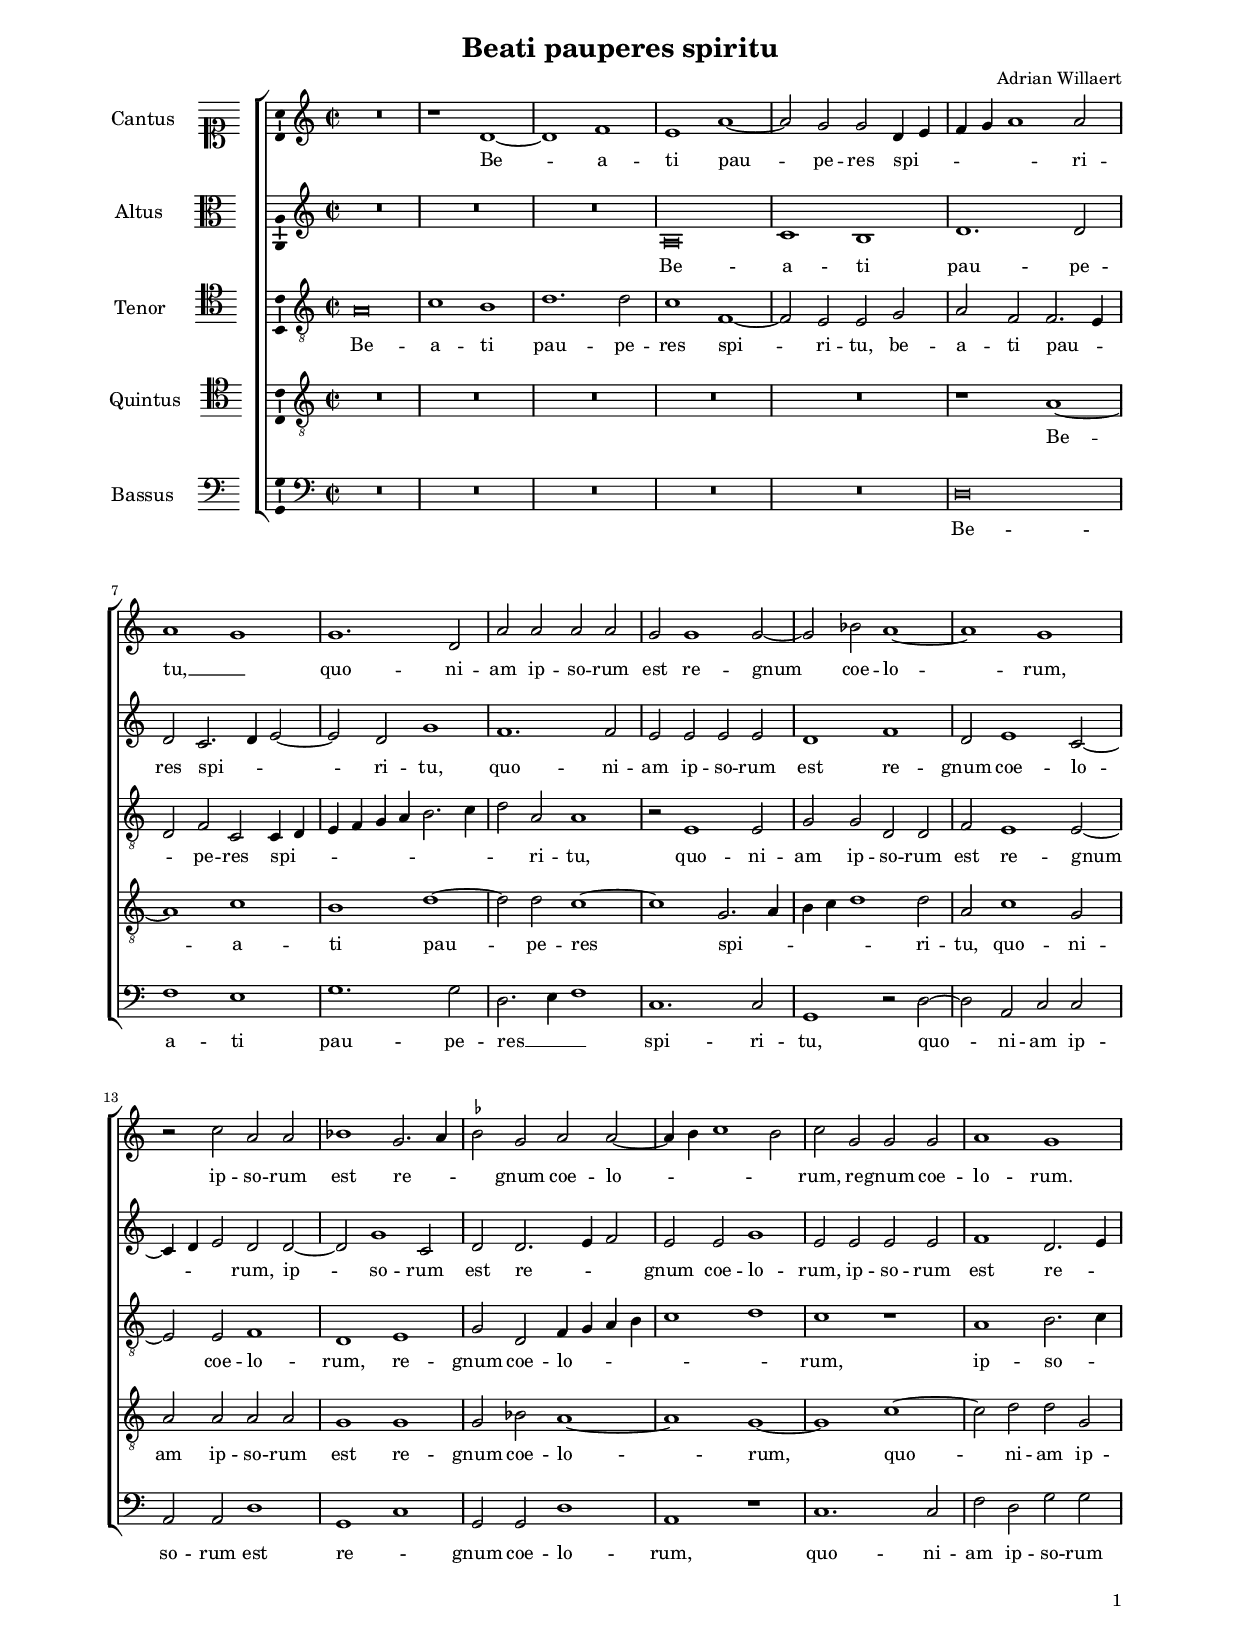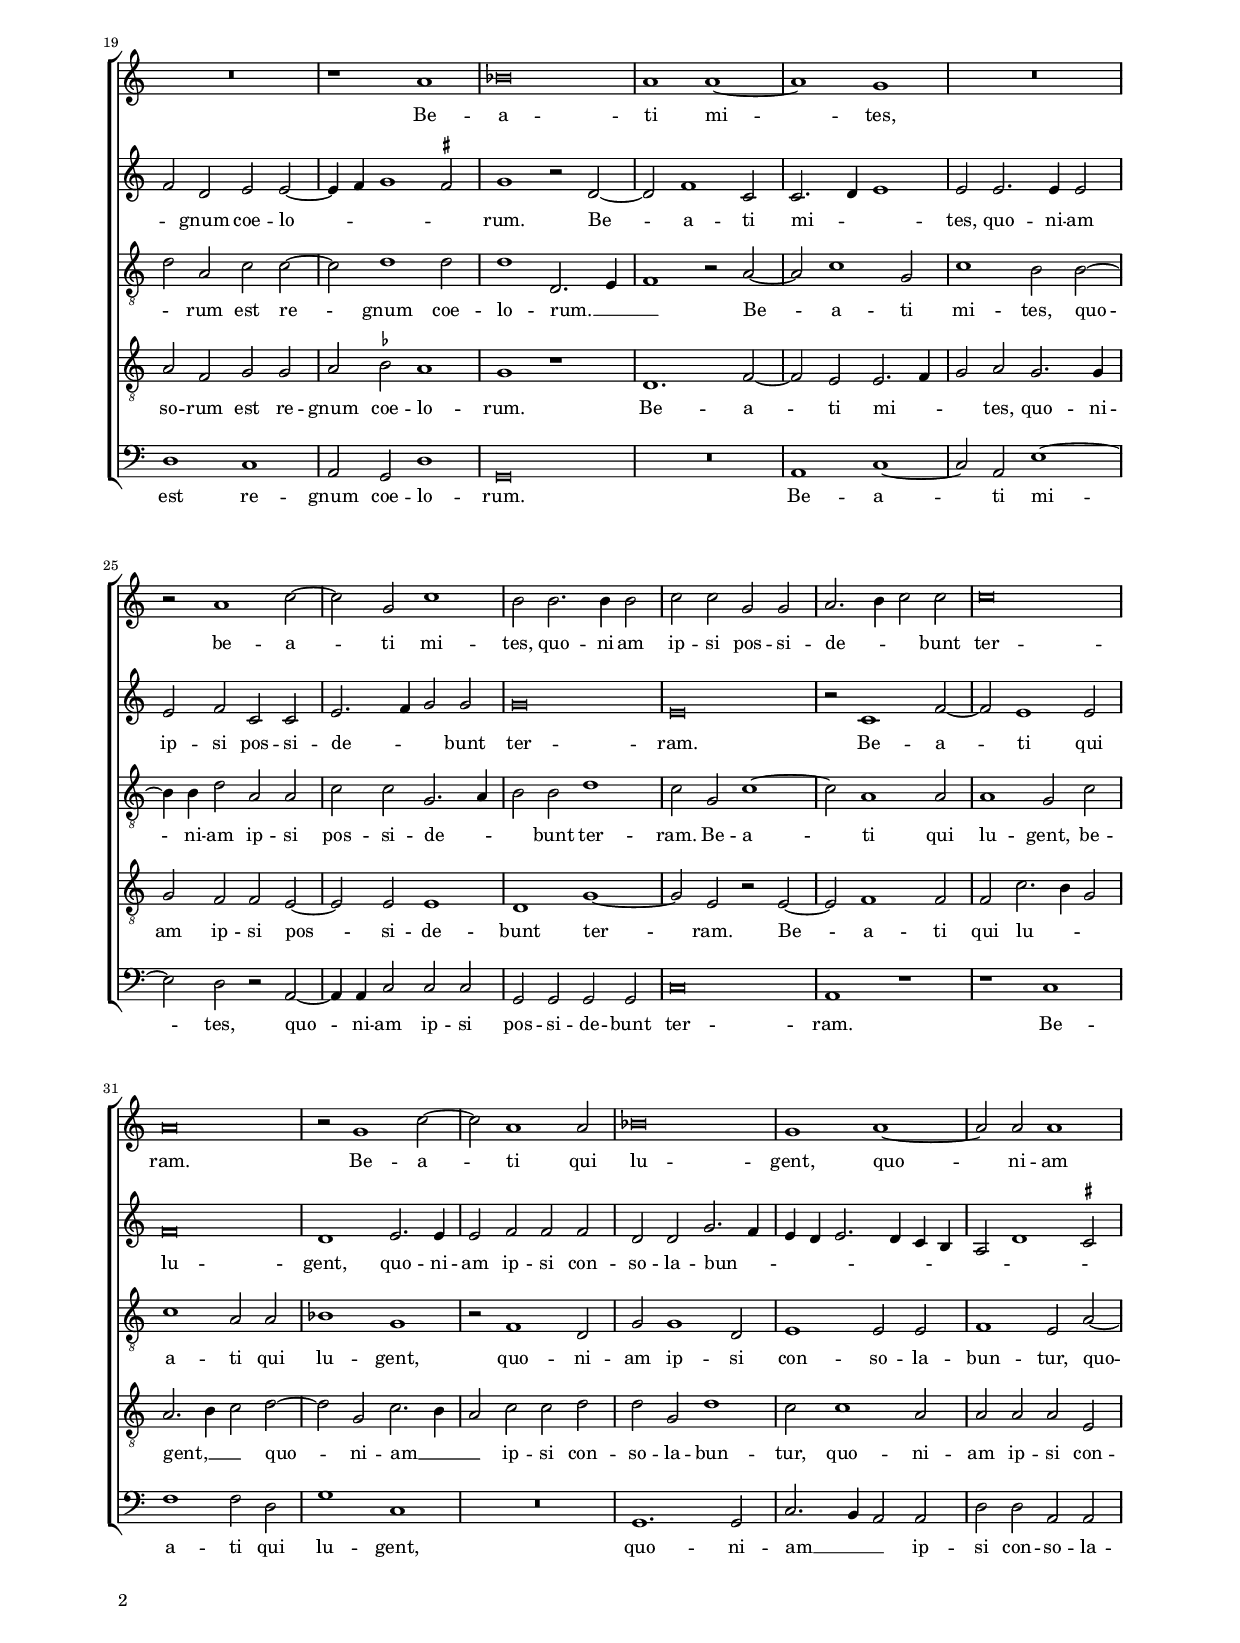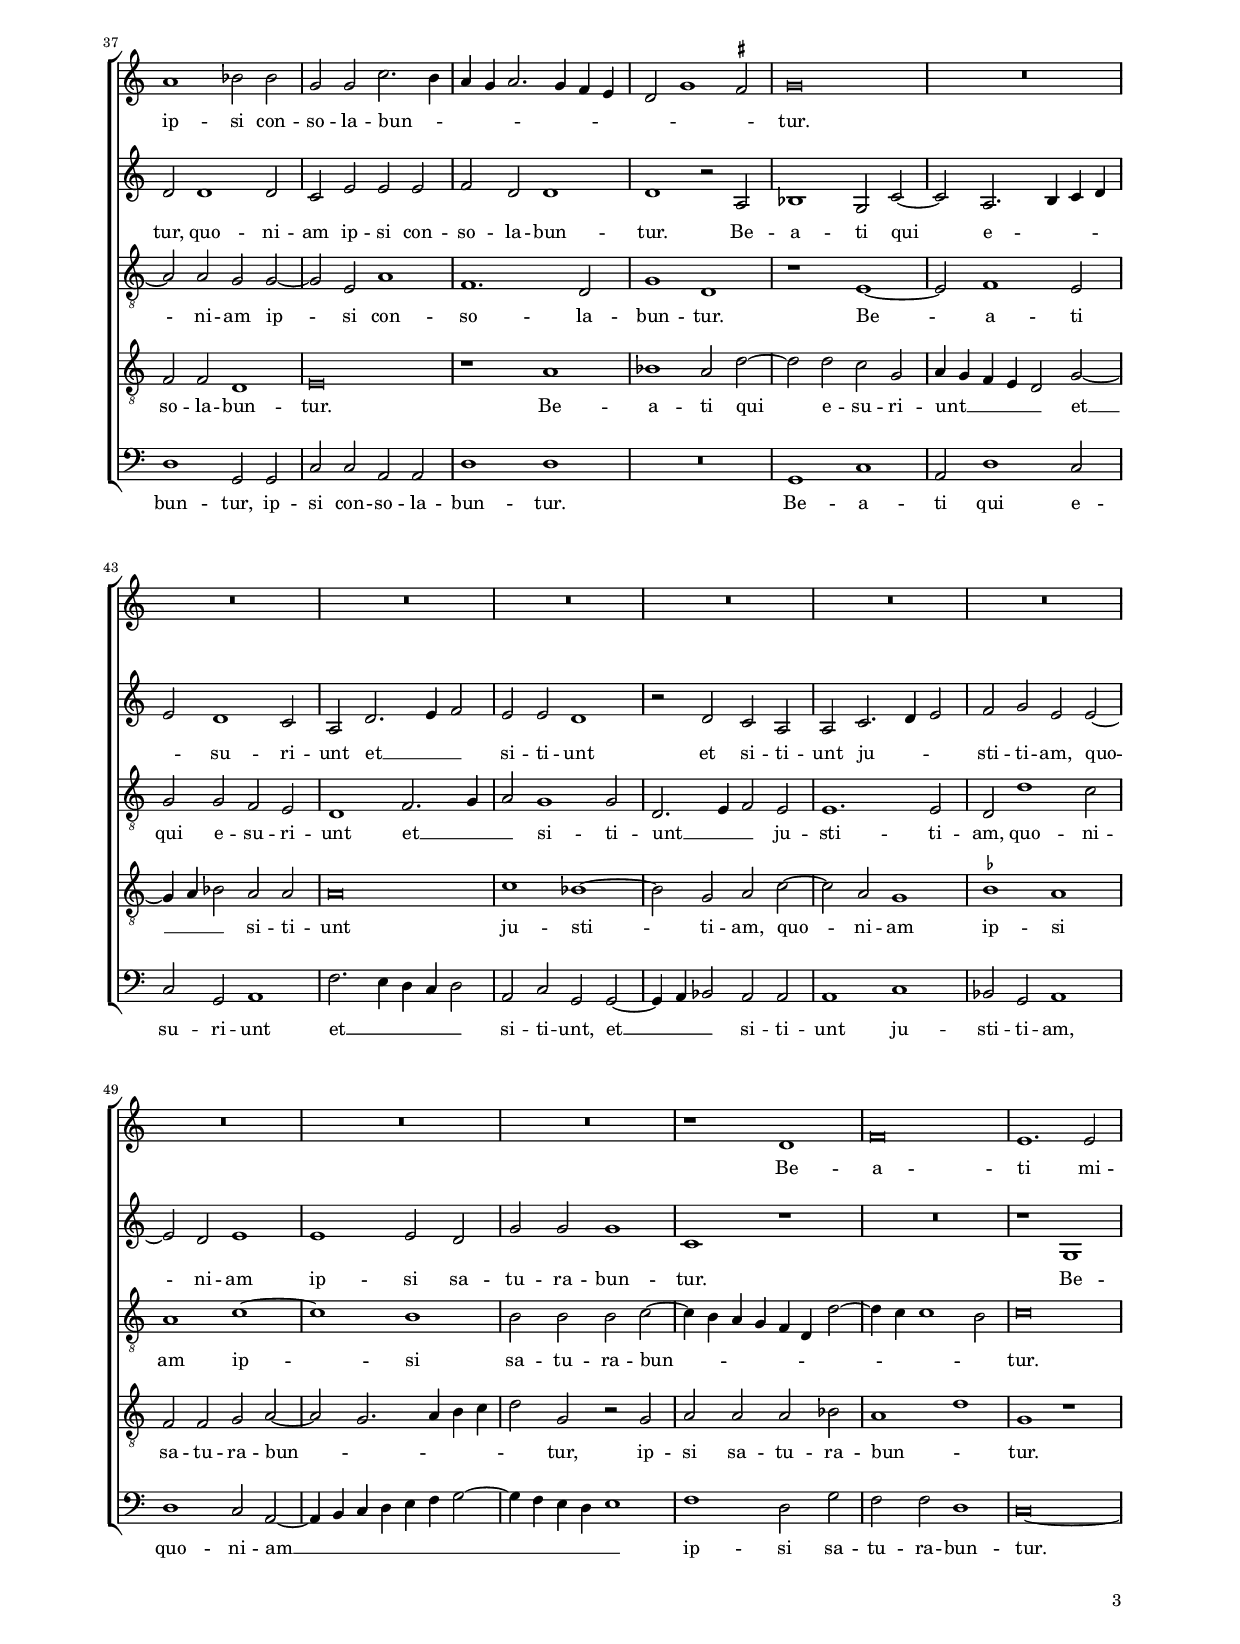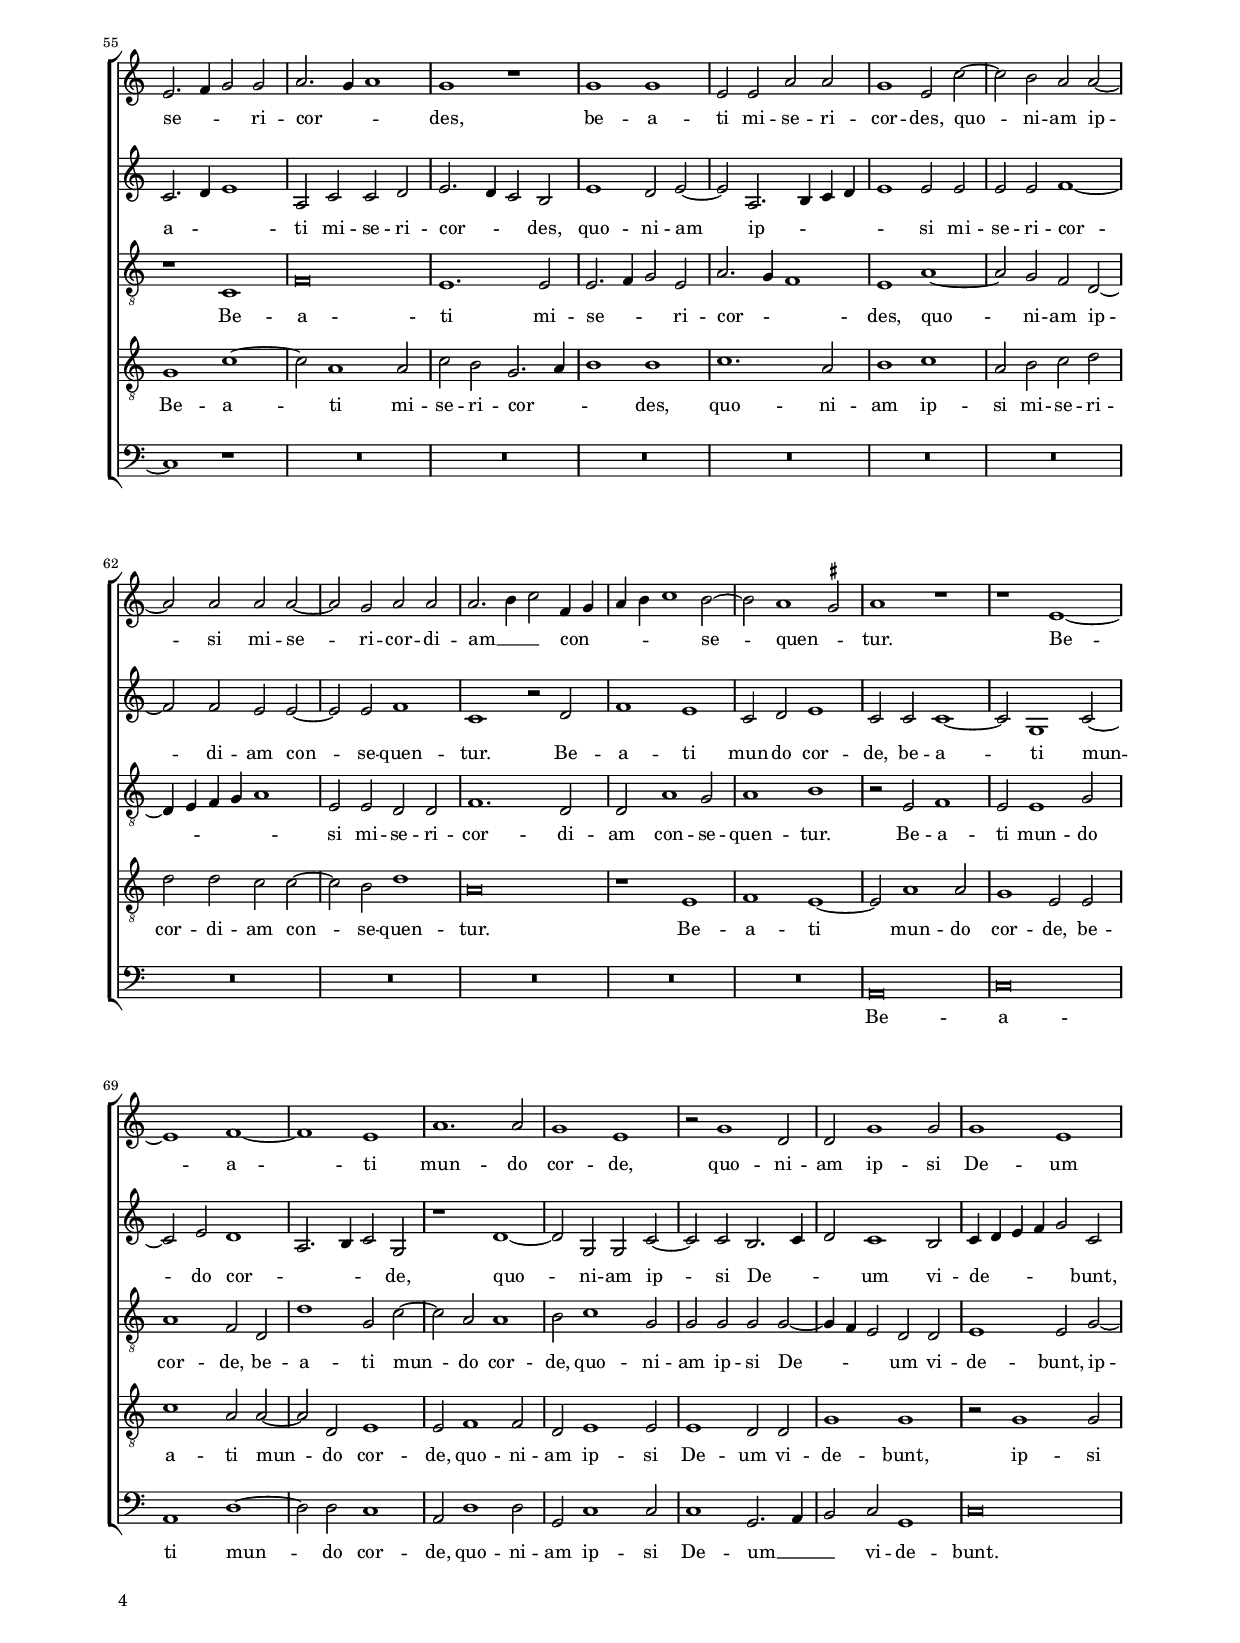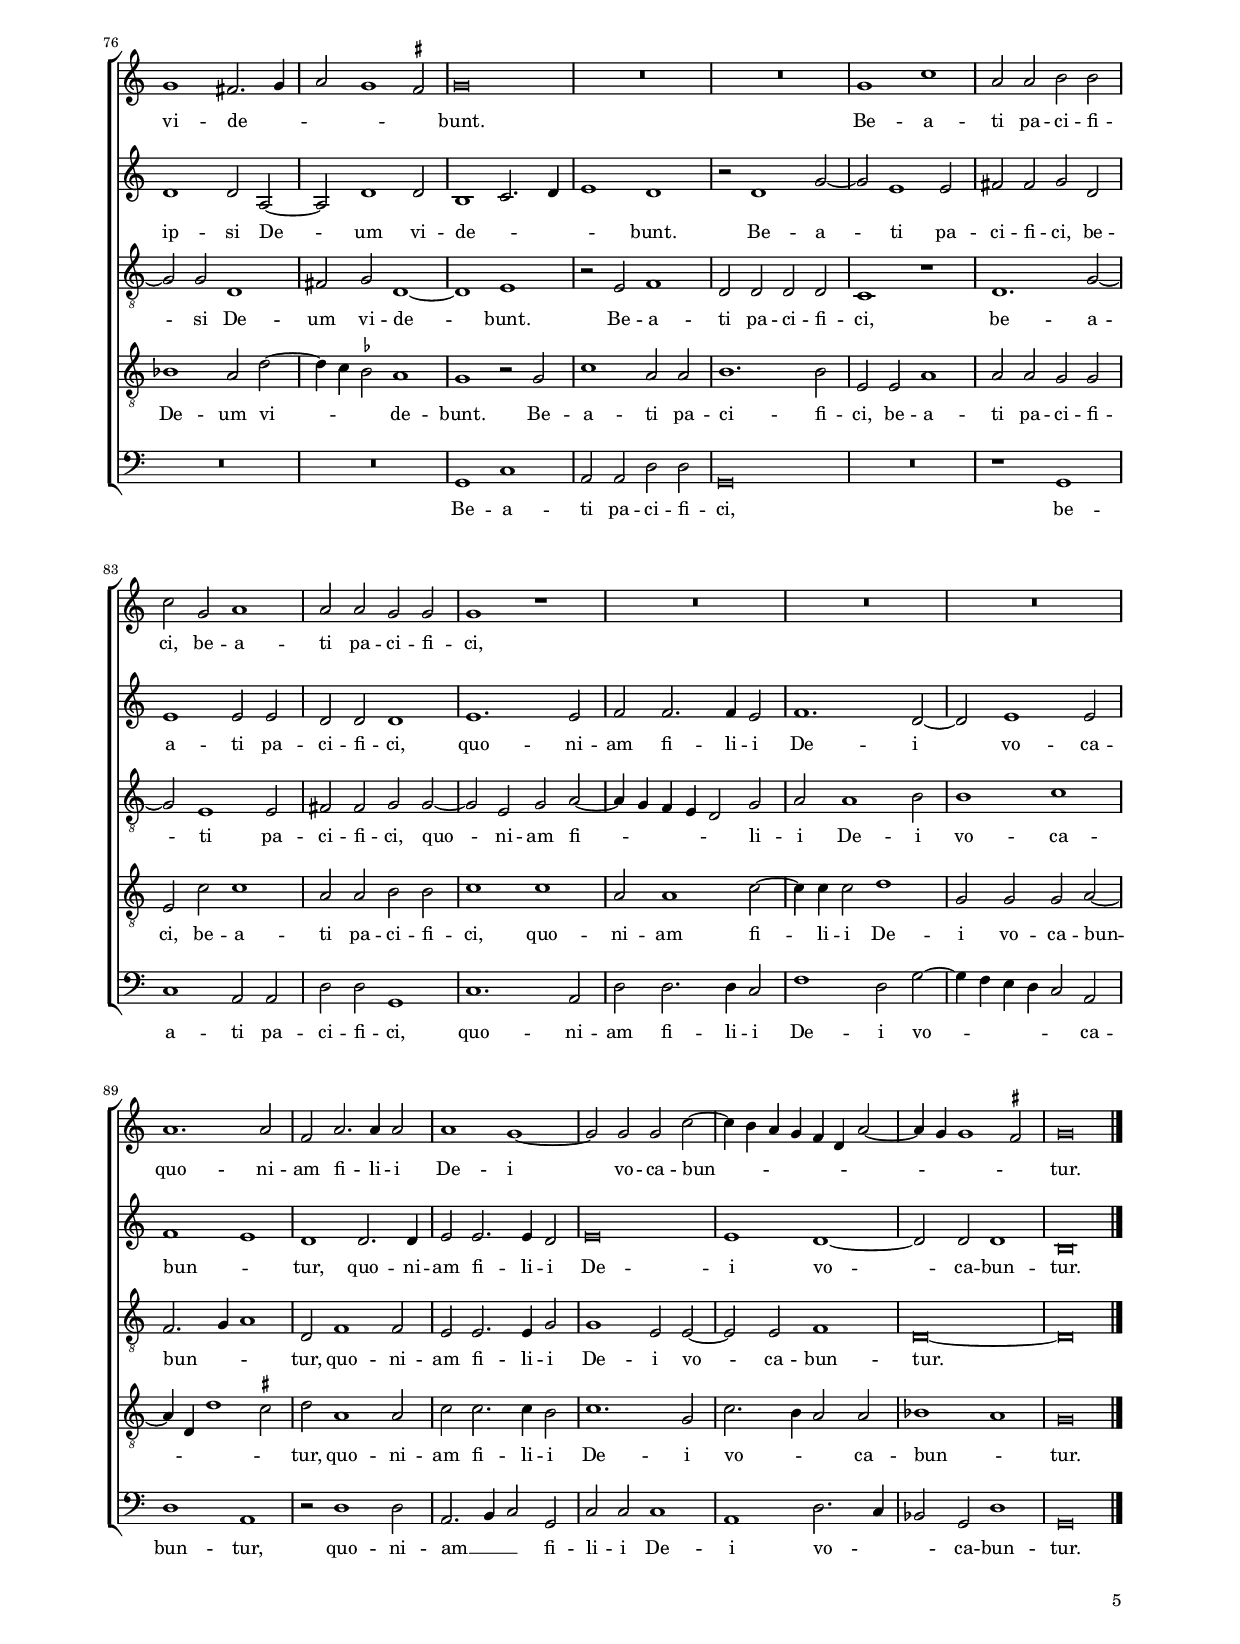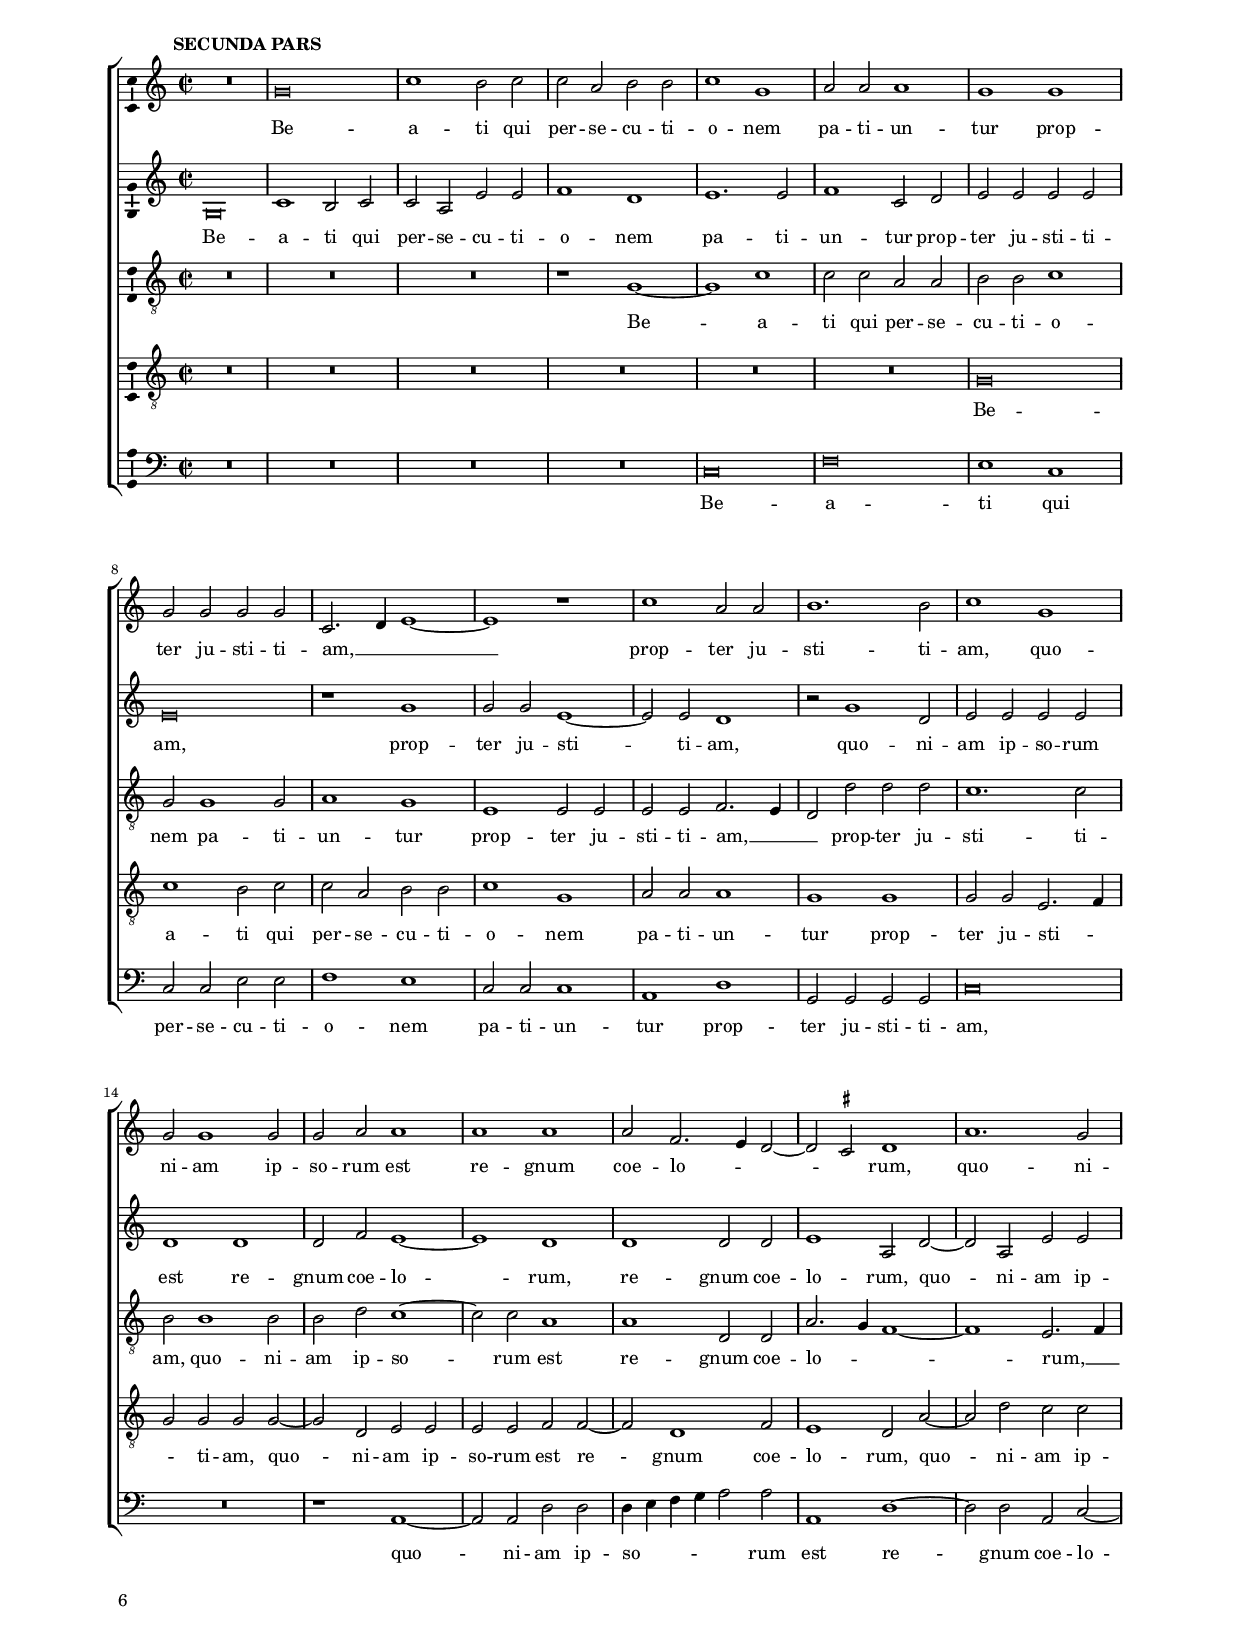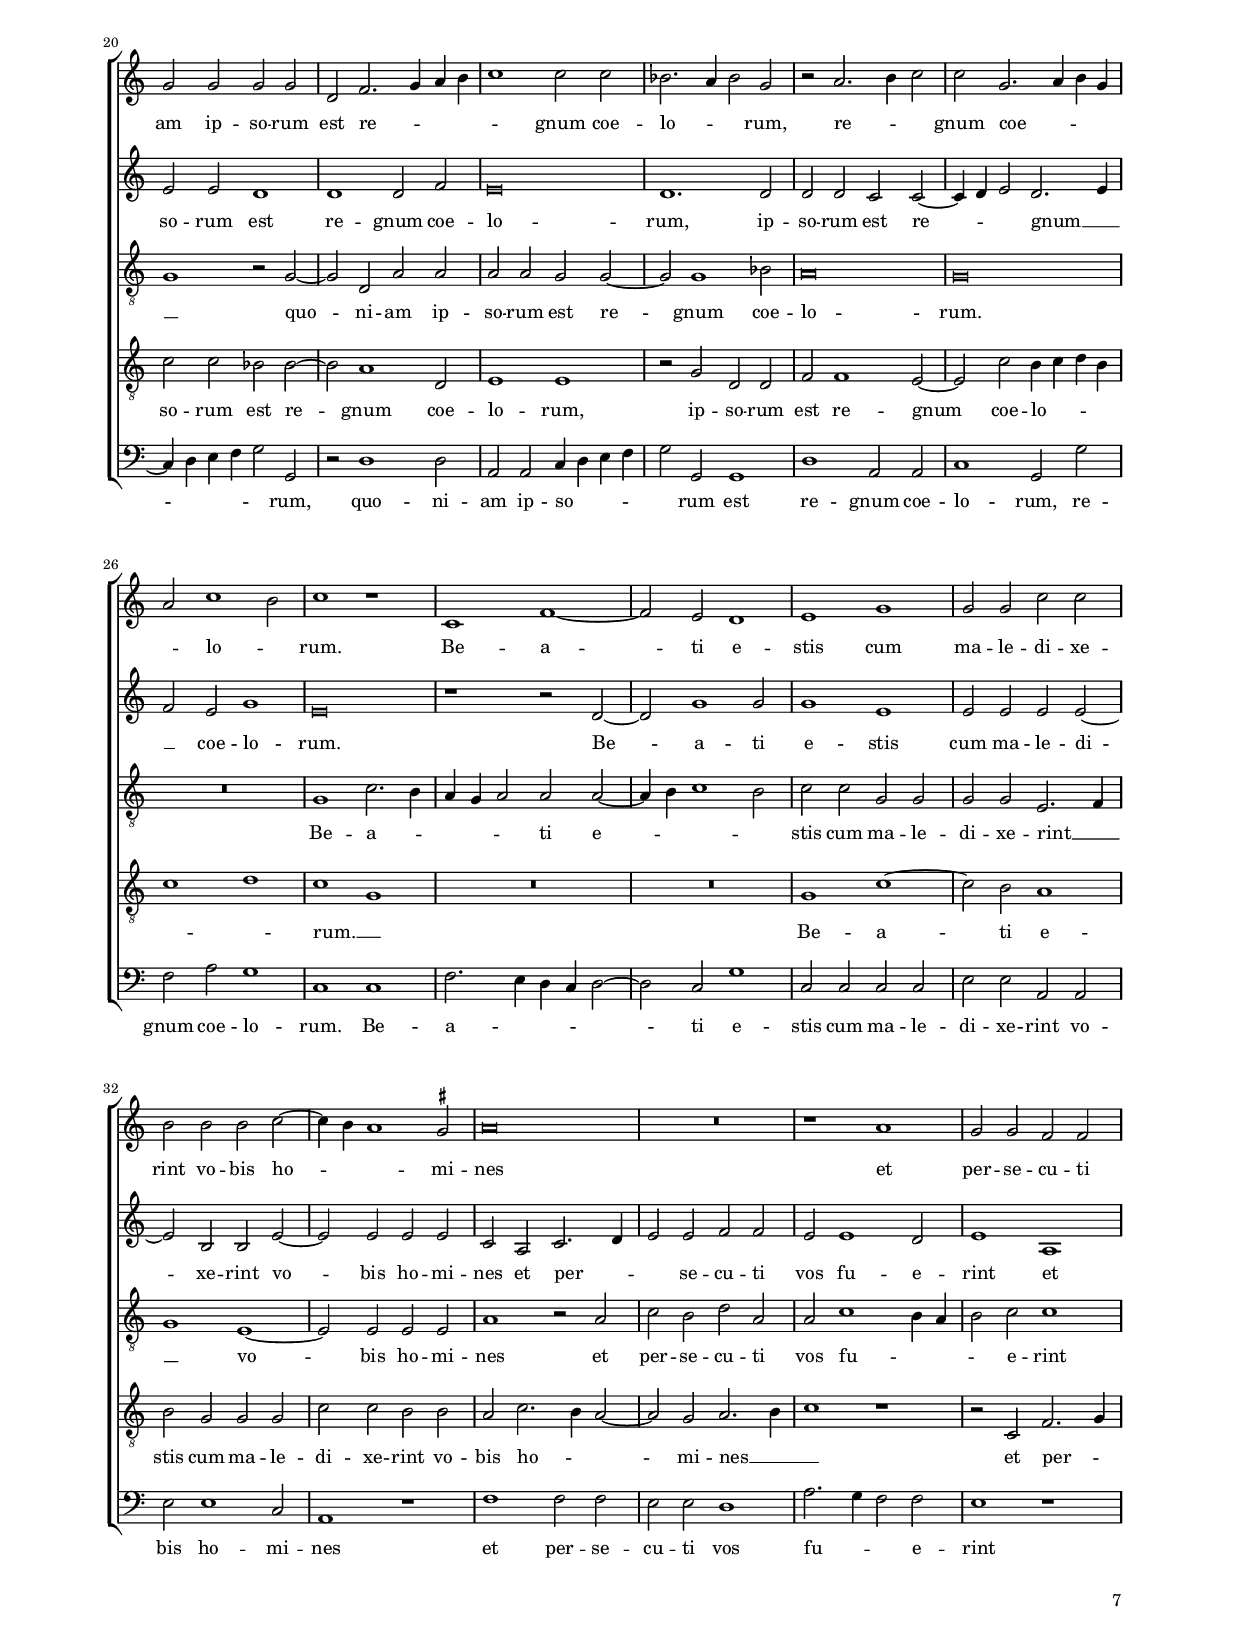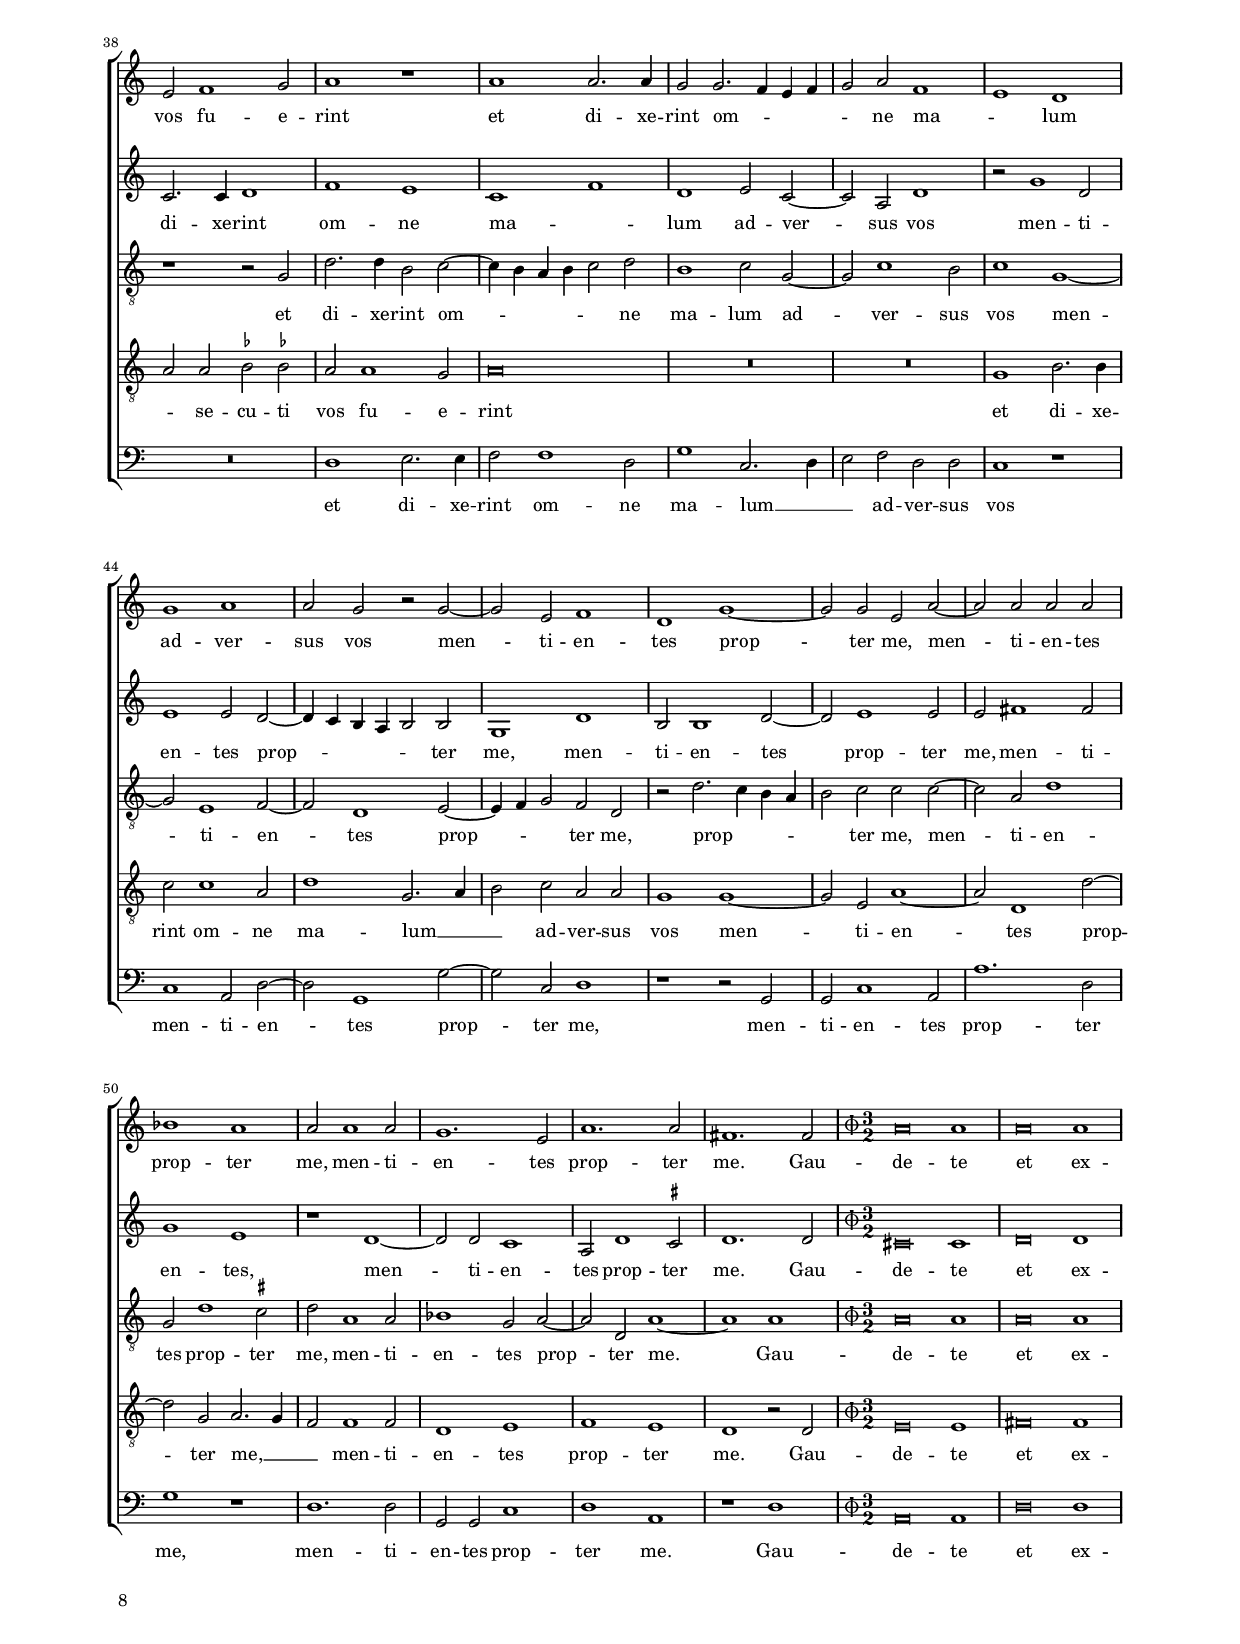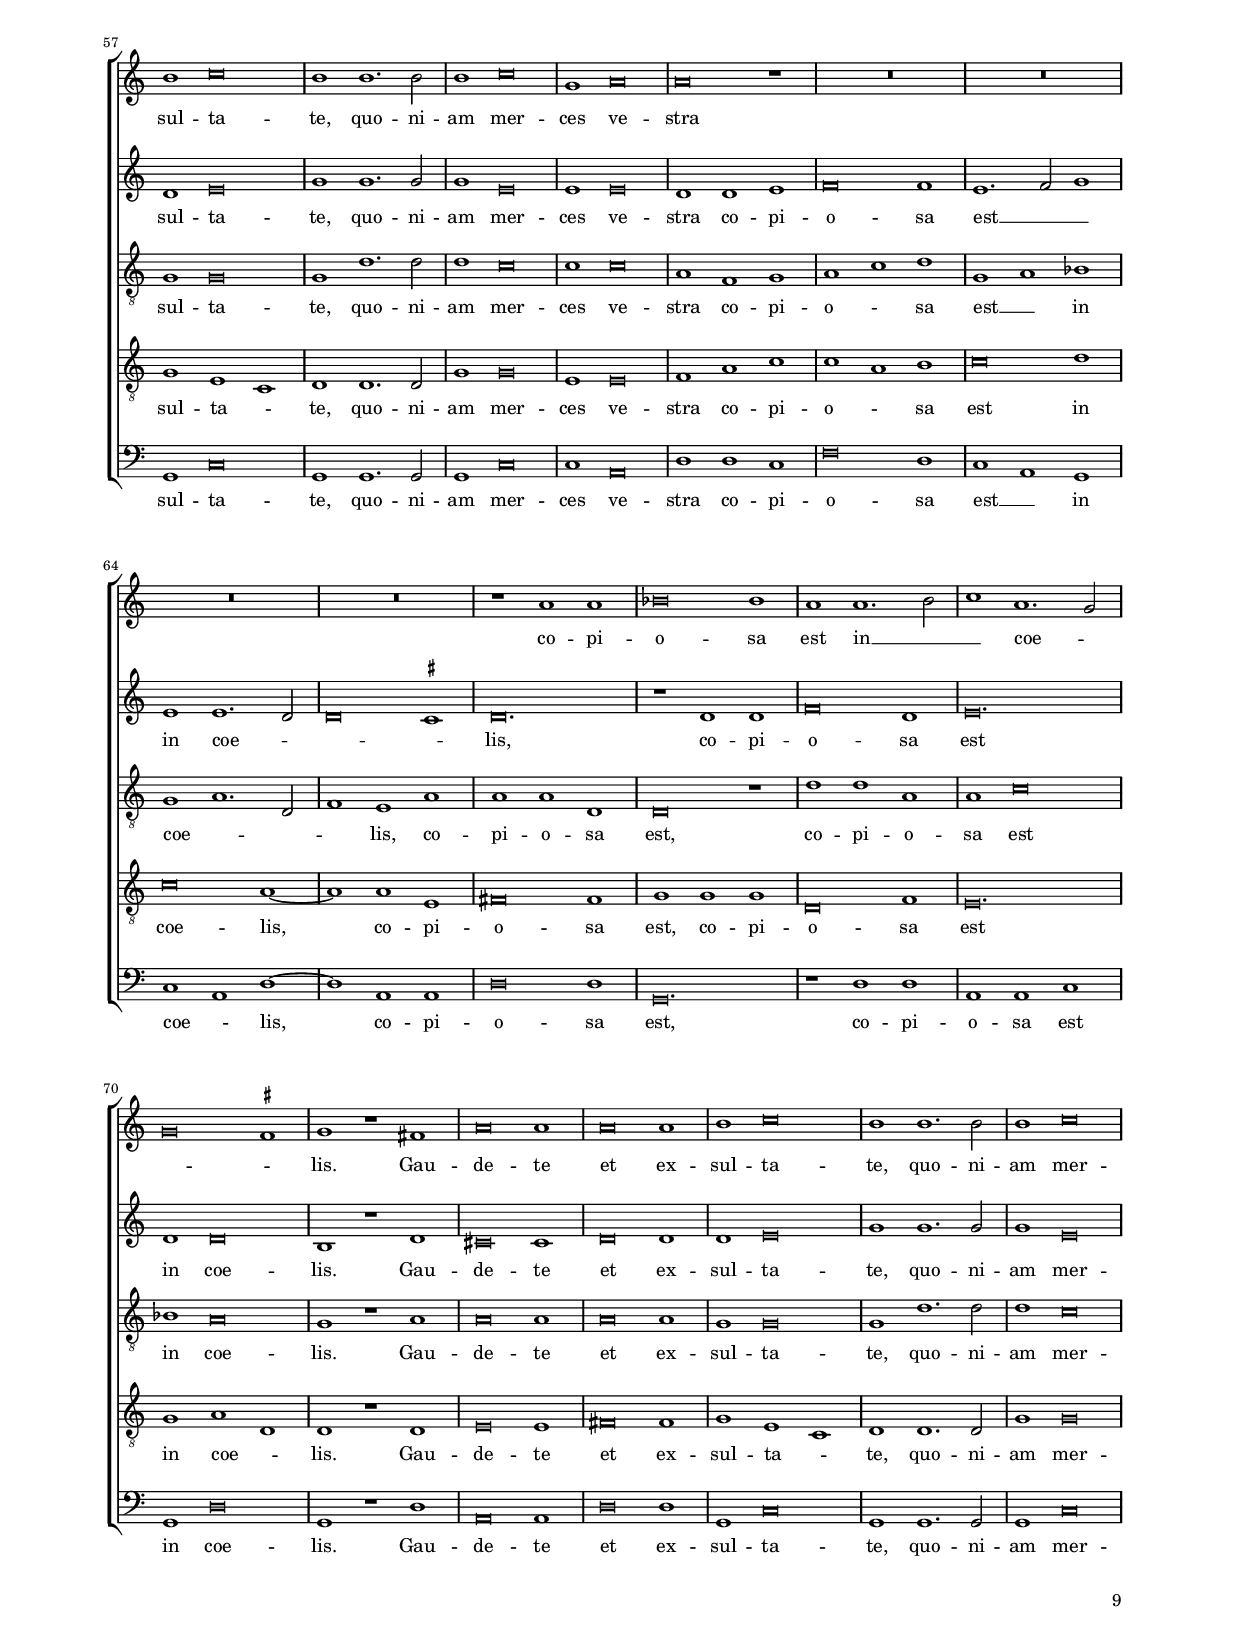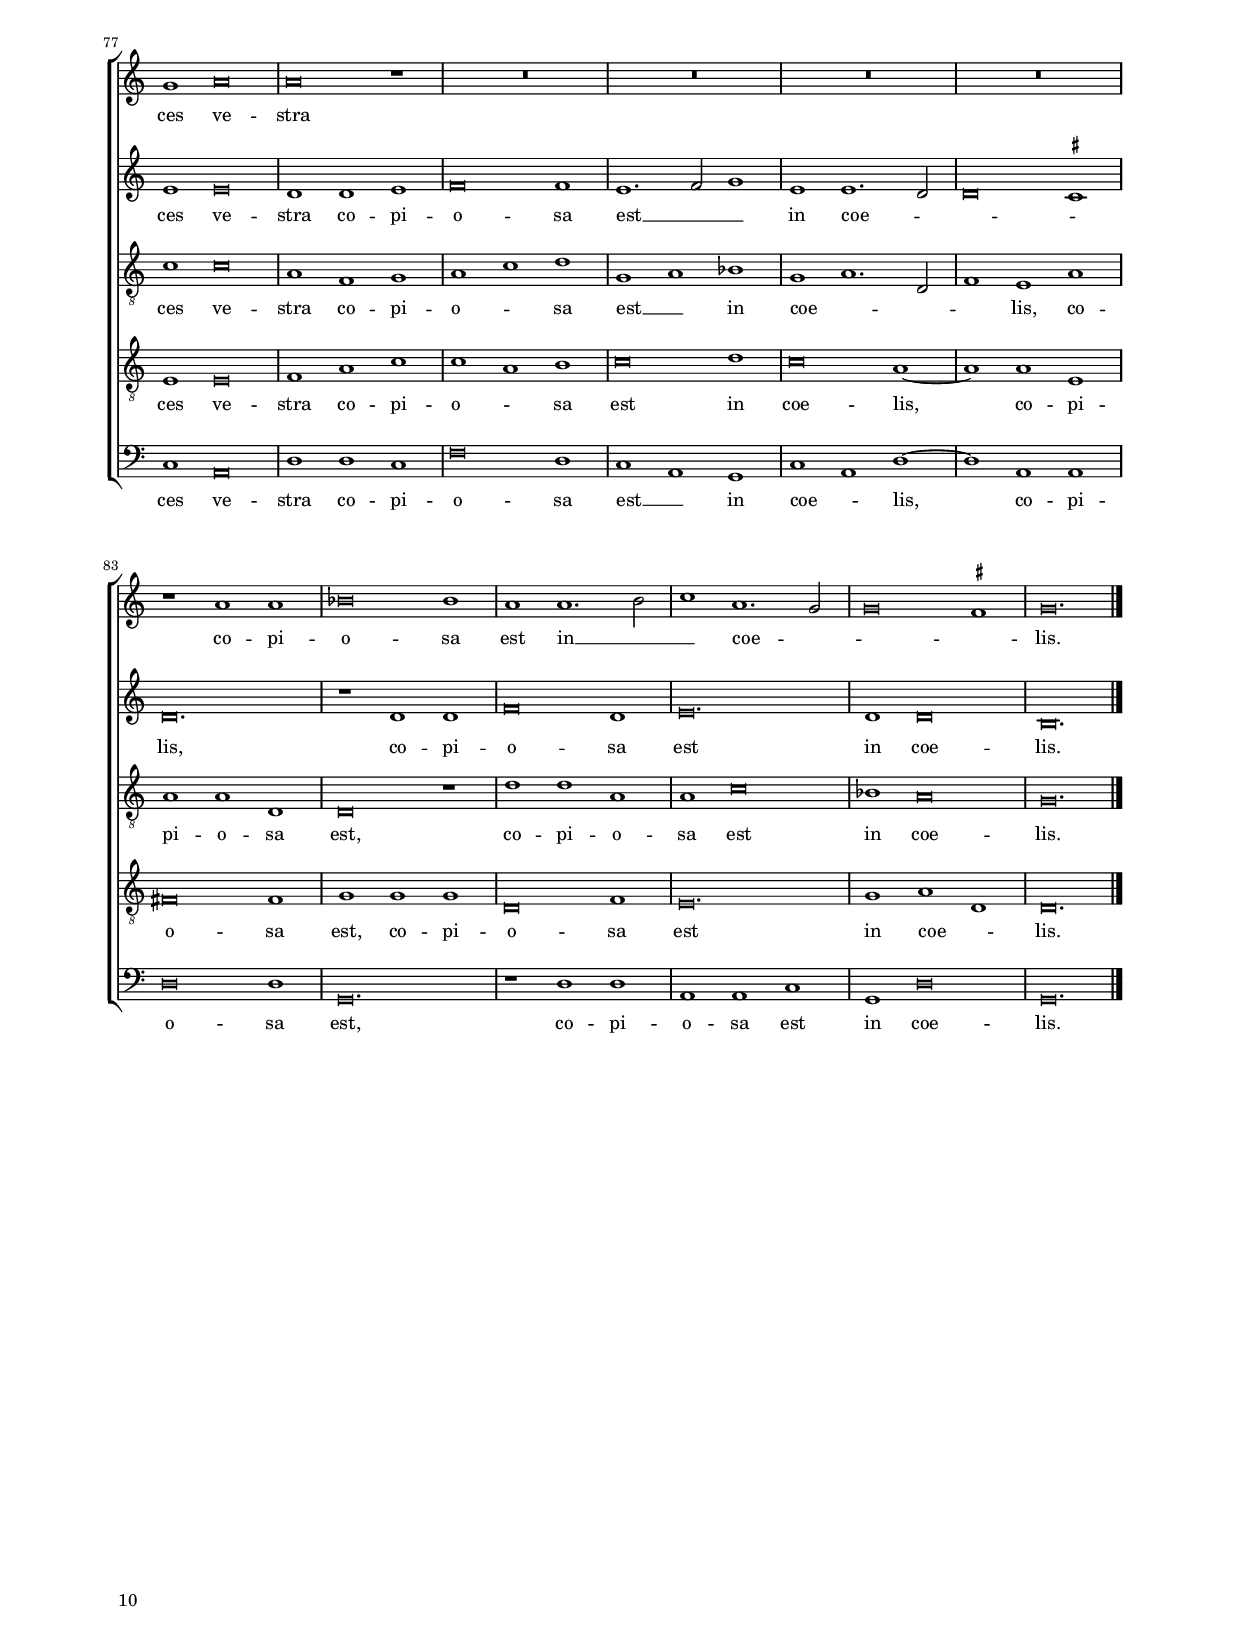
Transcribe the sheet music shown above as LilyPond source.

\header
{
  title="Beati pauperes spiritu"
  composer="Adrian Willaert"
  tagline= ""
}

\version "2.24.0"
\language deutsch
#(set-global-staff-size 15)
% #(set-default-paper-size "letter")
#(ly:set-option 'point-and-click #f)

	
	ficta = { \once \set suggestAccidentals = ##t }
	
	forget = #(define-music-function (music) (ly:music?) #{
		\accidentalStyle forget
		$music
		\accidentalStyle default
		#})
	


\paper
	{
	top-margin = 1.8 \cm
	bottom-margin = 1.2 \cm
	left-margin = 2 \cm
	right-margin = 2 \cm
	ragged-bottom = ##f
	ragged-last-bottom = ##t
	print-page-number = ##f
	score-system-spacing = #'((basic-distance . 17) (minimum-distance . 14) (padding . 7) (strechability . 150))
	system-system-spacing = #'((basic-distance . 17) (minimum-distance . 14) (padding . 7) (strechability . 150))
    oddFooterMarkup=\markup   \fill-line { "" \fromproperty #'page:page-number-string }
    evenFooterMarkup=\markup  \fill-line { \fromproperty #'page:page-number-string "" }
    last-bottom-spacing = #'((basic-distance . 12) (minimum-distance . 8) (padding . 4))
	}

global = {
	\key c \major
	\time 2/2 \set Score.measureLength = #(ly:make-moment 2/1)
	\skip 1*2*95 \bar "|."
	}
	

incipitcantus = \markup { \score {
	{
	\set Staff.instrumentName = \markup { \fontsize #1 "Cantus" }
	\key c \major
	\clef soprano
	s4 \bar ""
	}
	\layout  {
	raggedright = ##t
	indent = 1.8 \cm
	line-width = 2.5 \cm
	\context { \Staff \remove Time_signature_engraver }
	\override Staff.Clef.Y-extent = #'(0 . 0)
	}} \hspace #1 }
      
      
incipitaltus = \markup { \score {
	{
	\set Staff.instrumentName = \markup { \fontsize #1 "Altus" }
	\key c \major
	\clef alto
	s4 \bar ""
	}
	\layout  {
	raggedright = ##t
	indent = 1.8 \cm
	line-width = 2.5 \cm
	\context { \Staff \remove Time_signature_engraver }
	\override Staff.Clef.Y-extent = #'(0 . 0)
	}} \hspace #1 }


incipittenor = \markup { \score {
	{
	\set Staff.instrumentName = \markup { \fontsize #1 "Tenor" }
	\key c \major
	\clef tenor
	s4 \bar ""
	}
	\layout  {
	raggedright = ##t
	indent = 1.8 \cm
	line-width = 2.5 \cm
	\context { \Staff \remove Time_signature_engraver }
	\override Staff.Clef.Y-extent = #'(0 . 0)
	}} \hspace #1 }
      
      
incipitquintus = \markup { \score {
	{
	\set Staff.instrumentName = \markup { \fontsize #1 "Quintus" }
	\key c \major
	\clef tenor
	s4 \bar ""
	}
	\layout  {
	raggedright = ##t
	indent = 1.8 \cm
	line-width = 2.5 \cm
	\context { \Staff \remove Time_signature_engraver }
	\override Staff.Clef.Y-extent = #'(0 . 0)
	}} \hspace #1 }
      
      
incipitbassus = \markup { \score {
	{
	\set Staff.instrumentName = \markup { \fontsize #1 "Bassus" }
	\key c \major
	\clef bass
	s4 \bar ""
	}
	\layout  {
	raggedright = ##t
	indent = 1.8 \cm
	line-width = 2.5 \cm
	\context { \Staff \remove Time_signature_engraver }
	\override Staff.Clef.Y-extent = #'(0 . 0)
	}} \hspace #1 }


cantus =  \relative c''
	{
	R\breve
	r1 d,~
	d1 f
	e1 a~
%5
	a2 g g d4 e |
	f4 g a1 a2
	a1 g
	g1. d2
	a'2 a a a
%10
	g2 g1 g2~ |
	g2 b a1~
	a1 g
	r2 c a a
	b1 g2. a4
%15
	\ficta b2 g a a~ |
	a4 h c1 h2
	c2 g g g
	a1 g
	R\breve
%20
	r1 a |
	b\breve
	a1 a~
	a1 g
	R\breve
%25
	r2 a1 c2~ |
	c2 g c1
	h2 h2. h4 h2
	c2 c g g
	a2. h4 c2 c
%30
	c\breve |
	a\breve
	r2 g1 c2~
	c2 a1 a2
	b\breve
%35
	g1 a~ |
	a2 a a1
	a1 b2 b
	g2 g c2. h4
	a4 g a2. g4 f e
%40
	d2 g1 \ficta fis2 |
	g\breve
	R\breve
	R\breve
	R\breve
%45
	R\breve |
	R\breve
	R\breve
	R\breve
	R\breve
%50
	R\breve |
	R\breve
	r1 d
	f\breve
	e1. e2
%55
	e2. f4 g2 g |
	a2. g4 a1
	g1 r
	g1 g
	e2 e a a
%60
	g1 e2 c'~ |
	c2 h a a~
	a2 a a a~
	a2 g a a
	a2. h4 c2 f,4 g
%65
	a4 h c1 h2~ |
	h2 a1 \ficta gis2
	a1 r
	r1 e~
	e1 f~
%70
	f1 e |
	a1. a2
	g1 e
	r2 g1 d2
	d2 g1 g2
%75
	g1 e |
	g1 fis2. g4
	a2 g1 \ficta fis2
	g\breve
	R\breve
%80
	R\breve |
	g1 c
	a2 a h h
	c2 g a1
	a2 a g g
%85
	g1 r |
	R\breve
	R\breve
	R\breve
	a1. a2
%90
	f2 a2. a4 a2 |
	a1 g~
	g2 g g c~
	c4 h a g f d a'2~
	a4 g g1 \ficta fis2
%95
	g\breve |
	}


altus =  \relative c'
	{
	R\breve
	R\breve
	R\breve
	a\breve
%5
	c1 h |
	d1. d2
	d2 c2. d4 e2~
	e2 d g1
	f1. f2
%10
	e2 e e e |
	d1 f
	d2 e1 c2~
	c4 d e2 d d~
	d2 g1 c,2
%15
	d2 d2. e4 f2 |
	e2 e g1
	e2 e e e
	f1 d2. e4
	f2 d e e~ 
%20
	e4 f g1 \ficta fis2 |
	g1 r2 d~
	d2 f1 c2
	c2. d4 e1
	e2 e2. e4 e2
%25
	e2 f c c |
	e2. f4 g2 g
	g\breve
	e\breve
	r2 c1 f2~
%30
	f2 e1 e2 |	
	f\breve
	d1 e2. e4
	e2 f f f
	d2 d g2. f4
%35
	e4 d e2. d4 c h |
	a2 d1 \ficta cis2
	d2 d1 d2
	c2 e e e
	f2 d d1
%40
	d1 r2 a |
	b1 g2 c~
	c2 a2. h4 c d
	e2 d1 c2
	a2 d2. e4 f2
%45
	e2 e d1 |
	r2 d c a
	a2 c2. d4 e2
	f2 g e e~ |
	e2 d e1
%50
	e1 e2 d |
	g2 g g1
	c,1 r
	R\breve
	r1 g
%55
	c2. d4 e1 |
	a,2 c c d
	e2. d4 c2 h
	e1 d2 e~
	e2 a,2. h4 c d
%60
	e1 e2 e |
	e2 e f1~
	f2 f e e~
	e2 e f1
	c1 r2 d
%65
	f1 e |
	c2 d e1
	c2 c c1~
	c2 g1 c2~
	c2 e d1
%70
	a2. h4 c2 g |
	r1 d'~
	d2 g, g c~
	c2 c h2. c4
	d2 c1 h2
%75
	c4 d e f g2 c, |
	d1 d2 a~
	a2 d1 d2
	h1 c2. d4
	e1 d
%80
	r2 d1 g2~ |
	g2 e1 e2
	fis2 fis g d
	e1 e2 e
	d2 d d1
%85
	e1. e2 |
	f2 f2. f4 e2
	f1. d2~
	d2 e1 e2
	f1 e
%90
	d1 d2. d4 |
	e2 e2. e4 d2
	e\breve
	e1 d~
	d2 d d1
%95
	h\breve |
	}


tenor =  \relative c'
	{
	a\breve
	c1 h
	d1. d2
	c1 f,~
%5
	f2 e e g |
	a2 f f2. e4
	d2 f c c4 d
	e4 f g a h2. c4
	d2 a a1
%10
	r2 e1 e2 |
	g2 g d d
	f2 e1 e2~
	e2 e f1
	d1 e
%15
	g2 d f4 g a h |
	c1 d
	c1 r
	a1 h2. c4
	d2 a c c~
%20
	c2 d1 d2 |
	d1 d,2. e4
	f1 r2 a~
	a2 c1 g2
	c1 h2 h~
%25
	h4 h d2 a a |
	c2 c g2. a4
	h2 h d1
	c2 g c1~
	c2 a1 a2
%30
	a1 g2 c |
	c1 a2 a
	b1 g
	r2 f1 d2
	g2 g1 d2
%35
	e1 e2 e |
	f1 e2 a~
	a2 a g g~
	g2 e a1
	f1. d2
%40
	g1 d |
	r1 e~
	e2 f1 e2
	g2 g f e
	d1 f2. g4
%45
	a2 g1 g2 |
	d2. e4 f2 e
	e1. e2
	d2 d'1 c2
	a1 c~
%50
	c1 h |
	h2 h h c~
	c4 h a g f d d'2~
	d4 c c1 h2
	c\breve
%55
	r1 c, |
	f\breve
	e1. e2
	e2. f4 g2 e
	a2. g4 f1
%60
	e1 a~ |
	a2 g f d~
	d4 e f g a1
	e2 e d d
	f1. d2
%65
	d2 a'1 g2 |
	a1 h
	r2 e, f1
	e2 e1 g2
	a1 f2 d
%70
	d'1 g,2 c~ |
	c2 a a1
	h2 c1 g2
	g2 g g g~
	g4 f e2 d d
%75
	e1 e2 g~ |
	g2 g d1
	fis2 g d1~
	d1 e
	r2 e f1
%80
	d2 d d d |
	c1 r
	d1. g2~
	g2 e1 e2
	fis2 fis g g~
%85
	g2 e g a~ |
	a4 g f e d2 g
	a2 a1 h2
	h1 c
	f,2. g4 a1
%90
	d,2 f1 f2 |
	e2 e2. e4 g2
	g1 e2 e~
	e2 e f1
	d\breve~
%95
	d\breve |
	}


quintus  =  \relative c'
	{
	R\breve
	R\breve
	R\breve
	R\breve
%5
	R\breve |
	r1 a~
	a1 c
	h1 d~
	d2 d c1~
%10
	c1 g2. a4 |
	h4 c d1 d2
	a2 c1 g2
	a2 a a a
	g1 g
%15
	g2 b a1~ |
	a1 g~
	g1 c~
	c2 d d g,
	a2 f g g
%20
	a2 \ficta b a1 |
	g1 r
	d1. f2~
	f2 e e2. f4
	g2 a g2. g4
%25
	g2 f f e~ |
	e2 e e1
	d1 g~
	g2 e r e~
	e2 f1 f2
%30
	f2 c'2. h4 g2 |
	a2. h4 c2 d~
	d2 g, c2. h4
	a2 c c d
	d2 g, d'1
%35
	c2 c1 a2 |
	a2 a a e
	f2 f d1
	e\breve
	r1 a
%40
	b1 a2 d~ |
	d2 d c g
	a4 g f e d2 g~
	g4 a b2 a a
	a\breve
%45
	c1 b~ |
	b2 g a c~
	c2 a g1
	\ficta b1 a
	f2 f g a~
%50
	a2 g2. a4 h c |	
	d2 g, r g
	a2 a a b
	a1 d
	g,1 r
%55
	g1 c~ |
	c2 a1 a2
	c2 h g2. a4
	h1 h
	c1. a2
%60
	h1 c |
	a2 h c d
	d2 d c c~
	c2 h d1
	a\breve
%65
	r1 e |
	f1 e~
	e2 a1 a2
	g1 e2 e
	c'1 a2 a~
%70
	a2 d, e1 |	
	e2 f1 f2
	d2 e1 e2
	e1 d2 d
	g1 g
%75
	r2 g1 g2 |
	b1 a2 d~
	d4 c \ficta b2 a1
	g1 r2 g
	c1 a2 a
%80
	h1. h2 |
	e,2 e a1
	a2 a g g
	e2 c' c1
	a2 a h h
%85
	c1 c |
	a2 a1 c2~
	c4 c c2 d1
	g,2 g g a~
	a4 d, d'1 \ficta cis2
%90
	d2 a1 a2 |
	c2 c2. c4 h2
	c1. g2
	c2. h4 a2 a
	b1 a
%95
	g\breve |
	}


bassus  =  \relative c
	{
	R\breve
	R\breve
	R\breve
	R\breve
%5
	R\breve |
	d\breve
	f1 e
	g1. g2
	d2. e4 f1
%10
	c1. c2 |
	g1 r2 d'~
	d2 a c c
	a2 a d1
	g,1 c
%15
	g2 g d'1 |
	a1 r
	c1. c2
	f2 d g g
	d1 c
%20
	a2 g d'1 |
	g,\breve
	R\breve
	a1 c~
	c2 a e'1~
%25
	e2 d r a~ |
	a4 a c2 c c
	g2 g g g
	c\breve
	a1 r
%30
	r1 c | 
	f1 f2 d
	g1 c,
	R\breve
	g1. g2
%35
	c2. h4 a2 a |
	d2 d a a
	d1 g,2 g
	c2 c a a
	d1 d
%40
	R\breve |
	g,1 c
	a2 d1 c2
	c2 g a1
	f'2. e4 d c d2
%45
	a2 c g g~ |
	g4 a b2 a a
	a1 c
	b2 g a1
	d1 c2 a~
%50
	a4 h c d e f g2~ |
	g4 f e d e1
	f1 d2 g
	f2 f d1
	c\breve~
%55
	c1 r |
	R\breve
	R\breve
	R\breve
	R\breve
%60
	R\breve |
	R\breve
	R\breve
	R\breve
	R\breve
%65
	R\breve |
	R\breve
	a\breve
	c\breve
	a1 d~
%70
	d2 d c1 |	
	a2 d1 d2
	g,2 c1 c2
	c1 g2. a4
	h2 c g1
%75
	c\breve |
	R\breve
	R\breve
	g1 c
	a2 a d d
%80
	g,\breve |
	R\breve
	r1 g
	c1 a2 a
	d2 d g,1
%85
	c1. a2 |
	d2 d2. d4 c2
	f1 d2 g~
	g4 f e d c2 a
	d1 a
%90
	r2 d1 d2 |
	a2. h4 c2 g
	c2 c c1
	a1 d2. c4
	b2 g d'1
%95
	g,\breve |	
	}


lyricscantus = \lyricmode {
	Be -- a -- ti pau -- pe -- res spi -- _ _ _ _ ri -- tu, __ _
	quo -- ni -- am ip -- so -- rum est re -- gnum coe -- lo -- rum,
	ip -- so -- rum est re -- _ _ gnum coe -- lo -- _ _ _ rum,
	re -- gnum coe -- lo -- rum.
	Be -- a -- ti mi -- tes,
	be -- a -- ti mi -- tes,
	quo -- ni -- am ip -- si pos -- si -- de -- _ _ bunt ter -- ram.
	Be -- a -- ti qui lu -- gent,
	quo -- ni -- am ip -- si con -- so -- la -- bun -- _ _ _ _ _ _ _ _ _ _ tur.
	Be -- a -- ti mi -- se -- _ _ ri -- cor -- _ _ des,
	be -- a -- ti mi -- se -- ri -- cor -- des,
	quo -- ni -- am ip -- si mi -- se -- ri -- cor -- di -- am __ _ _ con -- _ _ _ _ se -- quen -- _ tur.
	Be -- a -- ti mun -- do cor -- de,
	quo -- ni -- am ip -- si De -- um vi -- de -- _ _ _ _ bunt.
	Be -- a -- ti pa -- ci -- fi -- ci,
	be -- a -- ti pa -- ci -- fi -- ci,
	quo -- ni -- am fi -- li -- i De -- i vo -- ca -- bun -- _ _ _ _ _ _ _ _ _ tur.
	}


lyricsaltus = \lyricmode {
	Be -- a -- ti pau -- pe -- res spi -- _ _ ri -- tu,
	quo -- ni -- am ip -- so -- rum est re -- gnum coe -- lo -- _ _ rum,
	ip -- so -- rum est re -- _ _ gnum coe -- lo -- rum,
	ip -- so -- rum est re -- _ _ gnum coe -- lo -- _ _ _ rum.
	Be -- a -- ti mi -- _ _ tes,
	quo -- ni -- am ip -- si pos -- si -- de -- _ _ bunt ter -- ram.
	Be -- a -- ti qui lu -- gent,
	quo -- ni -- am ip -- si con -- so -- la -- bun -- _ _ _ _ _ _ _ _ _ _ tur,
	quo -- ni -- am ip -- si con -- so -- la -- bun -- tur.
	Be -- a -- ti qui e -- _ _ _ _ su -- ri -- unt et __ _ _ si -- ti -- unt
	et si -- ti -- unt ju -- _ _ sti -- ti -- am,
	quo -- ni -- am ip -- si sa -- tu -- ra -- bun -- tur.
	Be -- a -- _ _ ti mi -- se -- ri -- cor -- _ _ des,
	quo -- ni -- am ip -- _ _ _ _ si mi -- se -- ri -- cor -- di -- am con -- se -- quen -- tur.
	Be -- a -- ti mun -- do cor -- de,
	be -- a -- ti mun -- do cor -- _ _ _ de,
	quo -- ni -- am ip -- si De -- _ _ um vi -- de -- _ _ _ _ bunt,
	ip -- si De -- um vi -- de -- _ _ _ bunt.
	Be -- a -- ti pa -- ci -- fi -- ci,
	be -- a -- ti pa -- ci -- fi -- ci,
	quo -- ni -- am fi -- li -- i De -- i vo -- ca -- bun -- _ tur,
	quo -- ni -- am fi -- li -- i De -- i vo -- ca -- bun -- tur.
	}


lyricstenor = \lyricmode {
	Be -- a -- ti pau -- pe -- res spi -- ri -- tu,
	be -- a -- ti pau -- _ _ pe -- res spi -- _ _ _ _ _ _ _ _ ri -- tu,
	quo -- ni -- am ip -- so -- rum est re -- gnum coe -- lo -- rum,
	re -- gnum coe -- lo -- _ _ _ _ _ rum,
	ip -- so -- _ _ rum est re -- gnum coe -- lo -- rum. __ _ _
	Be -- a -- ti mi -- tes,
	quo -- ni -- am ip -- si pos -- si -- de -- _ _ bunt ter -- ram.
	Be -- a -- ti qui lu -- gent,
	be -- a -- ti qui lu -- gent,
	quo -- ni -- am ip -- si con -- so -- la -- bun -- tur,
	quo -- ni -- am ip -- si con -- so -- la -- bun -- tur.
	Be -- a -- ti qui e -- su -- ri -- unt et __ _ _ si -- ti -- unt __ _ _ ju -- sti -- ti -- am,
	quo -- ni -- am ip -- si sa -- tu -- ra -- bun -- _ _ _ _ _ _ _ _ _ tur.
	Be -- a -- ti mi -- se -- _ _ ri -- cor -- _ _ des,
	quo -- ni -- am ip -- _ _ _ _ si mi -- se -- ri -- cor -- di -- am con -- se -- quen -- tur.
	Be -- a -- ti mun -- do cor -- de,
	be -- a -- ti mun -- do cor -- de,
	quo -- ni -- am ip -- si De -- _ _ um vi -- de -- bunt,
	ip -- si De -- um vi -- de -- bunt.
	Be -- a -- ti pa -- ci -- fi -- ci,
	be -- a -- ti pa -- ci -- fi -- ci,
	quo -- ni -- am fi -- _ _ _ _ li -- i De -- i vo -- ca -- bun -- _ _ tur,
	quo -- ni -- am fi -- li -- i De -- i vo -- ca -- bun -- tur.
	}


lyricsquintus = \lyricmode {
	Be -- a -- ti pau -- pe -- res spi -- _ _ _ _ ri -- tu,
	quo -- ni -- am ip -- so -- rum est re -- gnum coe -- lo -- rum,
	quo -- ni -- am ip -- so -- rum est re -- gnum coe -- lo -- rum.
	Be -- a -- ti mi -- _ _ tes,
	quo -- ni -- am ip -- si pos -- si -- de -- bunt ter -- ram.
	Be -- a -- ti qui lu -- _ _ gent, __ _ _
	quo -- ni -- am __ _ _ ip -- si con -- so -- la -- bun -- tur,
	quo -- ni -- am ip -- si con -- so -- la -- bun -- tur.
	Be -- a -- ti qui e -- su -- ri -- unt __ _ _ _ _ et __ _ _ si -- ti -- unt ju -- sti -- ti -- am,
	quo -- ni -- am ip -- si sa -- tu -- ra -- bun -- _ _ _ _ _ tur,
	ip -- si sa -- tu -- ra -- bun -- _ tur.
	Be -- a -- ti mi -- se -- ri -- cor -- _ _ des,
	quo -- ni -- am ip -- si mi -- se -- ri -- cor -- di -- am con -- se -- quen -- tur.
	Be -- a -- ti mun -- do cor -- de,
	be -- a -- ti mun -- do cor -- de,
	quo -- ni -- am ip -- si De -- um vi -- de -- bunt,
	ip -- si De -- um vi -- _ _ de -- bunt.
	Be -- a -- ti pa -- ci -- fi -- ci,
	be -- a -- ti pa -- ci -- fi -- ci,
	be -- a -- ti pa -- ci -- fi -- ci,
	quo -- ni -- am fi -- li -- i De -- i vo -- ca -- bun -- _ _ _ tur,
	quo -- ni -- am fi -- li -- i De -- i vo -- _ _ ca -- bun -- _ tur.
	}


lyricsbassus = \lyricmode {
	Be -- a -- ti pau -- pe -- res __ _ _ spi -- ri -- tu,
	quo -- ni -- am ip -- so -- rum est re -- _ gnum coe -- lo -- rum,
	quo -- ni -- am ip -- so -- rum est re -- gnum coe -- lo -- rum.
	Be -- a -- ti mi -- tes,
	quo -- ni -- am ip -- si pos -- si -- de -- bunt ter -- ram.
	Be -- a -- ti qui lu -- gent,
	quo -- ni -- am __ _ _ ip -- si con -- so -- la -- bun -- tur,
	ip -- si con -- so -- la -- bun -- tur.
	Be -- a -- ti qui e -- su -- ri -- unt et __ _ _ _ _ si -- ti -- unt,
	et __ _ _ si -- ti -- unt ju -- sti -- ti -- am,
	quo -- ni -- am __ _ _ _ _ _ _ _ _ _ _ ip -- si sa -- tu -- ra -- bun -- tur.
	Be -- a -- ti mun -- do cor -- de,
	quo -- ni -- am ip -- si De -- um __ _ _ vi -- de -- bunt.
	Be -- a -- ti pa -- ci -- fi -- ci,
	be -- a -- ti pa -- ci -- fi -- ci,
	quo -- ni -- am fi -- li -- i De -- i vo -- _ _ _ _ ca -- bun -- tur,
	quo -- ni -- am __ _ _ fi -- li -- i De -- i vo -- _ _ ca -- bun -- tur.
	}


\score
{  
	\transpose c c {
	\new ChoirStaff \with { \override StaffGrouper.staff-staff-spacing.basic-distance = #12 }
	<<

	\new Staff << \global
	\new Voice="v1" {
		\set Staff.instrumentName=\incipitcantus
		\set Staff.midiInstrument = "reed organ"
		\clef violin
		\cantus }
	\new Lyrics \lyricsto "v1" {\lyricscantus }
	>>


	\new Staff << \global
	\new Voice="v2" {
		\set Staff.instrumentName=\incipitaltus
		\set Staff.midiInstrument = "reed organ"
		\clef violin % "G_8"
		\altus}
	\new Lyrics \lyricsto "v2" {\lyricsaltus }
	>>


	\new Staff << \global
	\new Voice="v3" {
		\set Staff.instrumentName=\incipittenor
		\set Staff.midiInstrument = "reed organ"
		\clef "G_8"
		\tenor }
	\new Lyrics \lyricsto "v3" {\lyricstenor }
	>>


	\new Staff << \global
	\new Voice="v5" {
		\set Staff.instrumentName=\incipitquintus
		\set Staff.midiInstrument = "reed organ"
		\clef "G_8"
		\quintus}
	\new Lyrics \lyricsto "v5" {\lyricsquintus }
	>>


	\new Staff << \global
	\new Voice="v4" {
		\set Staff.instrumentName=\incipitbassus
		\set Staff.midiInstrument = "reed organ"
		\clef bass
		\bassus }
	\new Lyrics \lyricsto "v4" {\lyricsbassus}
	>>

	>>
	} % transpose

	\layout
	{
	indent = 2.5 \cm
	\context { \Staff \override TimeSignature.break-visibility = #end-of-line-invisible }
	\context { \Lyrics \override VerticalAxisGroup.nonstaff-relatedstaff-spacing.padding = #1.4 }
    \context { \Staff \consists Ambitus_engraver }
	\context { \Score \override BarNumber.padding = #2 }
	\context { \Voice \override NoteHead.style = #'baroque }
	}


\midi
	{
    	\tempo 2 = 90
	}

}

%%%%%%%%%%%%%%%%%%%%  SECUNDA PARS %%%%%%%%%%%%%%%%%%%%

	#(define ((double-time-signature glyph a b) grob) (grob-interpret-markup grob (markup #:override '(baseline-skip . 2.5) #:number (#:line ((markup (#:musicglyph glyph))
	(#:fontsize -1 #:column (a b)))))))

global = {
	\key c \major
	\time 2/2 \set Score.measureLength = #(ly:make-moment 2/1)
	\skip 1*2*54
	\once \override Score.TimeSignature.stencil = #(double-time-signature "timesig.mensural34" "3" "2") \time 3/1
	\skip 1*3*34 \bar "|."
	}


cantus =  \relative c''
	{
	R\breve
	g\breve
	c1 h2 c
	c2 a h h
%5
	c1 g |
	a2 a a1
	g1 g
	g2 g g g
	c,2. d4 e1~
%10
	e1 r |
	c'1 a2 a
	h1. h2
	c1 g
	g2 g1 g2
%15
	g2 a a1 |
	a1 a
	a2 f2. e4 d2~
	d2 \ficta cis d1
	a'1. g2
%20
	g2 g g g |
	d2 f2. g4 a h
	c1 c2 c
	b2. a4 b2 g
	r2 a2. h4 c2
%25
	c2 g2. a4 h g |
	a2 c1 h2
	c1 r
	c,1 f~
	f2 e d1
%30
	e1 g |
	g2 g c c
	h2 h h c~
	c4 h a1 \ficta gis2
	a\breve
%35
	R\breve |
	r1 a
	g2 g f f
	e2 f1 g2
	a1 r
%40
	a1 a2. a4 |
	g2 g2. f4 e f
	g2 a f1
	e1 d
	g1 a
%45
	a2 g r g~ |
	g2 e f1
	d1 g~
	g2 g e a~
	a2 a a a
%50
	b1 a |
	a2 a1 a2
	g1. e2
	a1. a2
	fis1. fis2
%55
% Triple time
	a\breve a1 |
	a\breve a1
	h1 c\breve
	h1 h1. h2
	h1 c\breve
%60
	g1 a\breve |
	a\breve r1
	R\breve.
	R\breve.
	R\breve.
%65
	R\breve. |
	r1 a a
	b\breve b1
	a1 a1. h2
	c1 a1. g2
%70
	g\breve \ficta fis1 |
	g1 r fis
	a\breve a1
	a\breve a1
	h1 c\breve
%75
	h1 h1. h2 |
	h1 c\breve
	g1 a\breve
	a\breve r1
	R\breve.
%80
	R\breve. |
	R\breve.
	R\breve.
	r1 a a
	b\breve b1
%85
	a1 a1. h2 |
	c1 a1. g2
	g\breve \ficta fis1
	g\breve. |
	}


altus =  \relative c'
	{
	g\breve
	c1 h2 c
	c2 a e' e
	f1 d
%5
	e1. e2 |
	f1 c2 d
	e2 e e e
	e\breve
	r1 g
%10
	g2 g e1~ |
	e2 e d1
	r2 g1 d2
	e2 e e e
	d1 d
%15
	d2 f e1~ |
	e1 d
	d1 d2 d
	e1 a,2 d~
	d2 a e' e
%20
	e2 e d1 |
	d1 d2 f
	e\breve
	d1. d2
	d2 d c c~
%25
	c4 d e2 d2. e4 |
	f2 e g1
	e\breve
	r1 r2 d~
	d2 g1 g2
%30
	g1 e |
	e2 e e e~
	e2 h h e~
	e2 e e e
	c2 a c2. d4
%35
	e2 e f f |
	e2 e1 d2
	e1 a,
	c2. c4 d1
	f1 e
%40
	c1 f |
	d1 e2 c~
	c2 a d1
	r2 g1 d2
	e1 e2 d~
%45
	d4 c h a h2 h |
	g1 d'
	h2 h1 d2~
	d2 e1 e2
	e2 fis1 fis2
%50
	g1 e |
	r1 d~
	d2 d c1
	a2 d1 \ficta cis2
	d1. d2
%55
% Triple time
	cis\breve cis1 |
	d\breve d1
	d1 e\breve
	g1 g1. g2
%60
	g1 e\breve |
	e1 e\breve
	d1 d e
	f\breve f1
	e1. f2 g1
%65
	e1 e1. d2 |
	d\breve \ficta cis1
	d\breve.
	r1 d d
	f\breve d1
%70
	e\breve. |
	d1 d\breve
	h1 r d
	cis\breve cis1
	d\breve d1
%75
	d1 e\breve |
	g1 g1. g2
	g1 e\breve
	e1 e\breve
	d1 d e
%80
	f\breve f1 |
	e1. f2 g1
	e1 e1. d2
	d\breve \ficta cis1
	d\breve.
%85
	r1 d d |
	f\breve d1
	e\breve.
	d1 d\breve
	h\breve. |
	}


tenor =  \relative c'
	{
	R\breve
	R\breve
	R\breve
	r1 g~
%5
	g1 c |
	c2 c a a
	h2 h c1
	g2 g1 g2
	a1 g
%10
	e1 e2 e |
	e2 e f2. e4
	d2 d' d d
	c1. c2
	h2 h1 h2
%15
	h2 d c1~ |
	c2 c a1
	a1 d,2 d
	a'2. g4 f1~
	f1 e2. f4
%20
	g1 r2 g~ |
	g2 d a' a
	a2 a g g~
	g2 g1 b2
	a\breve
%25
	g\breve |
	R\breve
	g1 c2. h4
	a4 g a2 a a~
	a4 h c1 h2
%30
	c2 c g g |
	g2 g e2. f4
	g1 e~
	e2 e e e
	a1 r2 a
%35
	c2 h d a |
	a2 c1 h4 a
	h2 c c1
	r1 r2 g
	d'2. d4 h2 c~
%40
	c4 h a h c2 d |
	h1 c2 g~
	g2 c1 h2
	c1 g~
	g2 e1 f2~
%45
	f2 d1 e2~ |
	e4 f g2 f d
	r2 d'2. c4 h a
	h2 c c c~
	c2 a d1
%50
	g,2 d'1 \ficta cis2 |
	d2 a1 a2
	b1 g2 a~
	a2 d, a'1~
	a1 a
%55
% Triple time
	a\breve a1 |
	a\breve a1
	g1 g\breve
	g1 d'1. d2
	d1 c\breve
%60
	c1 c\breve |
	a1 f g
	a1 c d
	g,1 a b
	g1 a1. d,2
%65
	f1 e a |
	a1 a d,
	d\breve r1
	d'1 d a
	a1 c\breve
%70
	b1 a\breve |
	g1 r a
	a\breve a1
	a\breve a1
	g1 g\breve
%75
	g1 d'1. d2 |
	d1 c\breve
	c1 c\breve
	a1 f g
	a1 c d
%80
	g,1 a b |
	g1 a1. d,2
	f1 e a
	a1 a d,
	d\breve r1
%85
	d'1 d a |
	a1 c\breve
	b1 a\breve
	g\breve. |
	}


quintus  =  \relative c'
	{
	R\breve
	R\breve
	R\breve
	R\breve
%5
	R\breve |
	R\breve
	g\breve
	c1 h2 c
	c2 a h h
%10
	c1 g |
	a2 a a1
	g1 g
	g2 g e2. f4
	g2 g g g~
%15
	g2 d e e |
	e2 e f f~
	f2 d1 f2
	e1 d2 a'~
	a2 d c c
%20
	c2 c b b~ |
	b2 a1 d,2
	e1 e
	r2 g d d
	f2 f1 e2~
%25
	e2 c' h4 c d h |
	c1 d
	c1 g
	R\breve
	R\breve
%30
	g1 c~ |
	c2 h a1
	h2 g g g
	c2 c h h
	a2 c2. h4 a2~
%35
	a2 g a2. h4 |
	c1 r
	r2 c, f2. g4
	a2 a \ficta b2 \ficta b!
	a2 a1 g2
%40
	a\breve |
	R\breve
	R\breve
	g1 h2. h4
	c2 c1 a2
%45
	d1 g,2. a4 |
	h2 c a a
	g1 g~
	g2 e a1~
	a2 d,1 d'2~
%50
	d2 g, a2. g4 |
	f2 f1 f2
	d1 e
	f1 e
	d1 r2 d
%55
% Triple time
	e\breve e1
	fis\breve fis1
	g1 e c
	d1 d1. d2
	g1 g\breve
%60
	e1 e\breve |
	f1 a c
	c1 a h
	c\breve d1
	c\breve a1~
%65
	a1 a e |	
	fis\breve fis1
	g1 g g 
	d\breve f1
	e\breve.
%70
	g1 a d, |
	d1 r d
	e\breve e1
	fis\breve fis1
	g1 e c
%75
	d1 d1. d2 |
	g1 g\breve
	e1 e\breve
	f1 a c
	c1 a h
%80
	c\breve d1 |
	c\breve a1~
	a1 a e
	fis\breve fis1
	g1 g g
%85
	d\breve f1 |
	e\breve.
	g1 a d,
	d\breve. |
	}


bassus  =  \relative c
	{
	R\breve
	R\breve
	R\breve
	R\breve
%5
	c\breve |
	f\breve
	e1 c
	c2 c e e
	f1 e
%10
	c2 c c1 |
	a1 d
	g,2 g g g
	c\breve
	R\breve
%15
	r1 a~ |
	a2 a d d
	d4 e f g a2 a
	a,1 d~
	d2 d a c~
%20
	c4 d e f g2 g, |
	r2 d'1 d2
	a2 a c4 d e f
	g2 g, g1
	d'1 a2 a
%25
	c1 g2 g' |
	f2 a g1
	c,1 c
	f2. e4 d c d2~
	d2 c g'1
%30
	c,2 c c c |
	e2 e a, a
	e'2 e1 c2
	a1 r
	f'1 f2 f
%35
	e2 e d1 |
	a'2. g4 f2 f
	e1 r
	R\breve
	d1 e2. e4
%40
	f2 f1 d2 |
	g1 c,2. d4
	e2 f d d
	c1 r
	c1 a2 d~
%45
	d2 g,1 g'2~ |
	g2 c, d1
	r1 r2 g,
	g2 c1 a2
	a'1. d,2
%50
	g1 r |
	d1. d2
	g,2 g c1
	d1 a
	r1 d
%55
% Triple time
	a\breve a1 |
	d\breve d1
	g,1 c\breve
	g1 g1. g2
	g1 c\breve |
%60
	c1 a\breve
	d1 d c
	f\breve d1
	c1 a g1
	c1 a d~ |
%65
	d1 a a
	d\breve d1
	g,\breve.
	r1 d' d
	a1 a c |
%70
	g1 d'\breve
	g,1 r d'
	a\breve a1
	d\breve d1
	g,1 c\breve |
%75
	g1 g1. g2
	g1 c\breve
	c1 a\breve
	d1 d c
	f\breve d1
%80
	c1 a g
	c1 a d~
	d1 a a
	d\breve d1
	g,\breve. |
%85
	r1 d' d
	a1 a c
	g1 d'\breve
	g,\breve. |
	}


lyricscantus = \lyricmode {
	Be -- a -- ti qui per -- se -- cu -- ti -- o -- nem pa -- ti -- un -- tur 
	prop -- ter ju -- sti -- ti -- am, __ _ _
	prop -- ter ju -- sti -- ti -- am,
	quo -- ni -- am ip -- so -- rum est re -- gnum coe -- lo -- _ _ _ rum,
	quo -- ni -- am ip -- so -- rum est re -- _ _ _ _ gnum coe -- lo -- _ _ rum,
	re -- _ _ gnum coe -- _ _ _ _ lo -- _ rum.
	Be -- a -- ti e -- stis cum ma -- le -- di -- xe -- rint vo -- bis ho -- _ _ mi -- nes
	et per -- se -- cu -- ti vos fu -- e -- rint
	et di -- xe -- rint om -- _ _ _ _ ne ma -- _ lum ad -- ver -- sus vos men -- ti -- en -- tes
	prop -- ter me,
	men -- ti -- en -- tes prop -- ter me,
	men -- ti -- en -- tes prop -- ter me.
	Gau -- de -- te et ex -- sul -- ta -- te,
	quo -- ni -- am mer -- ces ve -- stra 
	co -- pi -- o -- sa est in __ _ _ coe -- _ _ _ lis.
	Gau -- de -- te et ex -- sul -- ta -- te,
	quo -- ni -- am mer -- ces ve -- stra 
	co -- pi -- o -- sa est in __ _ _ coe -- _ _ _ lis.
	}


lyricsaltus = \lyricmode {
	Be -- a -- ti qui per -- se -- cu -- ti -- o -- nem pa -- ti -- un -- tur 
	prop -- ter ju -- sti -- ti -- am,
	prop -- ter ju -- sti -- ti -- am,
	quo -- ni -- am ip -- so -- rum est re -- gnum coe -- lo -- rum,
	re -- gnum coe -- lo -- rum,
	quo -- ni -- am ip -- so -- rum est re -- gnum coe -- lo -- rum,
	ip -- so -- rum est re -- _ _ gnum __ _ _ coe -- lo -- rum.
	Be -- a -- ti e -- stis cum ma -- le -- di -- xe -- rint vo -- bis ho -- mi -- nes
	et per -- _ _ se -- cu -- ti vos fu -- e -- rint
	et di -- xe -- rint om -- ne ma -- _ lum ad -- ver -- sus vos men -- ti -- en -- tes
	prop -- _ _ _ _ ter me,
	men -- ti -- en -- tes prop -- ter me,
	men -- ti -- en -- tes,
	men -- ti -- en -- tes prop -- ter me.
	Gau -- de -- te et ex -- sul -- ta -- te,
	quo -- ni -- am mer -- ces ve -- stra 
	co -- pi -- o -- sa est __ _ _ in coe -- _ _ _ lis,
	co -- pi -- o -- sa est in coe -- lis.
	Gau -- de -- te et ex -- sul -- ta -- te,
	quo -- ni -- am mer -- ces ve -- stra 
	co -- pi -- o -- sa est __ _ _ in coe -- _ _ _ lis,
	co -- pi -- o -- sa est in coe -- lis.
	}


lyricstenor = \lyricmode {
	Be -- a -- ti qui per -- se -- cu -- ti -- o -- nem pa -- ti -- un -- tur 
	prop -- ter ju -- sti -- ti -- am, __ _ _
	prop -- ter ju -- sti -- ti -- am,
	quo -- ni -- am ip -- so -- rum est re -- gnum coe -- lo -- _ _ rum, __ _ _
	quo -- ni -- am ip -- so -- rum est re -- gnum coe -- lo -- rum.
	Be -- a -- _ _ _ _ ti e -- _ _ _ stis cum ma -- le -- di -- xe -- rint __ _ _ vo -- bis ho -- mi -- nes
	et per -- se -- cu -- ti vos fu -- _ _ _ e -- rint
	et di -- xe -- rint om -- _ _ _ _ ne ma -- lum ad -- ver -- sus vos men -- ti -- en -- tes
	prop -- _ _ ter me,
	prop -- _ _ _ _ ter me,
	men -- ti -- en -- tes prop -- ter me,
	men -- ti -- en -- tes prop -- ter me.
	Gau -- de -- te et ex -- sul -- ta -- te,
	quo -- ni -- am mer -- ces ve -- stra 
	co -- pi -- o -- _ sa est __ _ in coe -- _ _ _ lis,
	co -- pi -- o -- sa est,
	co -- pi -- o -- sa est in coe -- lis.
	Gau -- de -- te et ex -- sul -- ta -- te,
	quo -- ni -- am mer -- ces ve -- stra 
	co -- pi -- o -- _ sa est __ _ in coe -- _ _ _ lis,
	co -- pi -- o -- sa est,
	co -- pi -- o -- sa est in coe -- lis.
	}


lyricsquintus = \lyricmode {
	Be -- a -- ti qui per -- se -- cu -- ti -- o -- nem pa -- ti -- un -- tur 
	prop -- ter ju -- sti -- _ _ ti -- am,
	quo -- ni -- am ip -- so -- rum est re -- gnum coe -- lo -- rum,
	quo -- ni -- am ip -- so -- rum est re -- gnum coe -- lo -- rum,
	ip -- so -- rum est re -- gnum coe -- lo -- _ _ _ _ _ rum. __ _
	Be -- a -- ti e -- stis cum ma -- le -- di -- xe -- rint vo -- bis ho -- _ _ mi -- nes __ _ _
	et per -- _ _ se -- cu -- ti vos fu -- e -- rint
	et di -- xe -- rint om -- ne ma -- lum __ _ _ ad -- ver -- sus vos men -- ti -- en -- tes
	prop -- ter me, __ _ _
	men -- ti -- en -- tes prop -- ter me.
	Gau -- de -- te et ex -- sul -- ta -- _ te,
	quo -- ni -- am mer -- ces ve -- stra 
	co -- pi -- o -- _ sa est in coe -- lis,
	co -- pi -- o -- sa est,
	co -- pi -- o -- sa est in coe -- _ lis.
	Gau -- de -- te et ex -- sul -- ta -- _ te,
	quo -- ni -- am mer -- ces ve -- stra 
	co -- pi -- o -- _ sa est in coe -- lis,
	co -- pi -- o -- sa est,
	co -- pi -- o -- sa est in coe -- _ lis.
	}


lyricsbassus = \lyricmode {
	Be -- a -- ti qui per -- se -- cu -- ti -- o -- nem pa -- ti -- un -- tur 
	prop -- ter ju -- sti -- ti -- am,
	quo -- ni -- am ip -- so -- _ _ _ _ rum est re -- gnum coe -- lo -- _ _ _ _ rum,
	quo -- ni -- am ip -- so -- _ _ _ _ rum est re -- gnum coe -- lo -- rum,
	re -- gnum coe -- lo -- rum.
	Be -- a -- _ _ _ _ ti e -- stis cum ma -- le -- di -- xe -- rint vo -- bis ho -- mi -- nes
	et per -- se -- cu -- ti vos fu -- _ _ e -- rint
	et di -- xe -- rint om -- ne ma -- lum __ _ _ ad -- ver -- sus vos men -- ti -- en -- tes
	prop -- ter me,
	men -- ti -- en -- tes prop -- ter me,
	men -- ti -- en -- tes prop -- ter me.
	Gau -- de -- te et ex -- sul -- ta -- te,
	quo -- ni -- am mer -- ces ve -- stra 
	co -- pi -- o -- sa est __ _ in coe -- _ lis,
	co -- pi -- o -- sa est,
	co -- pi -- o -- sa est in coe -- lis.
	Gau -- de -- te et ex -- sul -- ta -- te,
	quo -- ni -- am mer -- ces ve -- stra 
	co -- pi -- o -- sa est __ _ in coe -- _ lis,
	co -- pi -- o -- sa est,
	co -- pi -- o -- sa est in coe -- lis.
	}


\score
	{  
	\transpose c c {
	\new ChoirStaff \with { \override StaffGrouper.staff-staff-spacing.basic-distance = #12 }
	<<

	\new Staff <<\global
	\new Voice="v1" {
	  %\set Staff.instrumentName=Cantus
		\set Staff.midiInstrument = "reed organ"
		\clef violin
		\cantus }
	\new Lyrics \lyricsto "v1" {\lyricscantus }
	>>


	\new Staff << \global
	\new Voice="v2" {
	  %\set Staff.instrumentName=Altus
		\set Staff.midiInstrument = "reed organ"
		\clef violin % "G_8"
		\altus}
	\new Lyrics \lyricsto "v2" {\lyricsaltus }
	>>


	\new Staff <<\global
	\new Voice="v3" {
	  %\set Staff.instrumentName=Tenor
		\set Staff.midiInstrument = "reed organ"
		\clef "G_8"
		\tenor }
	\new Lyrics \lyricsto "v3" {\lyricstenor }
	>>


	\new Staff << \global
	\new Voice="v5" {
	  %\set Staff.instrumentName=Quintus
		\set Staff.midiInstrument = "reed organ"
		\clef "G_8"
		\quintus}
	\new Lyrics \lyricsto "v5" {\lyricsquintus }
	>>


	\new Staff <<\global
	\new Voice="v4" {
	  %\set Staff.instrumentName=Bassus
		\set Staff.midiInstrument = "reed organ"
		\clef bass
		\bassus }
	\new Lyrics \lyricsto "v4" {\lyricsbassus}
	>>
	
	>>
	} % transpose

	\layout
	{
	indent = 0 \cm
	\context { \Staff \override TimeSignature.break-visibility = #end-of-line-invisible }
	\context { \Lyrics \override VerticalAxisGroup.nonstaff-relatedstaff-spacing.padding = #1.4 }
	\context { \Staff \consists Ambitus_engraver }
	\context { \Score \override BarNumber.padding = #2 }
	\context { \Voice \override NoteHead.style = #'baroque }
	}

	\header { piece = \markup { \raise #2 \hspace # 7 \bold "SECUNDA PARS"} }

\midi
	{
    	\tempo 2 = 90
	}
	
}

% EOF
